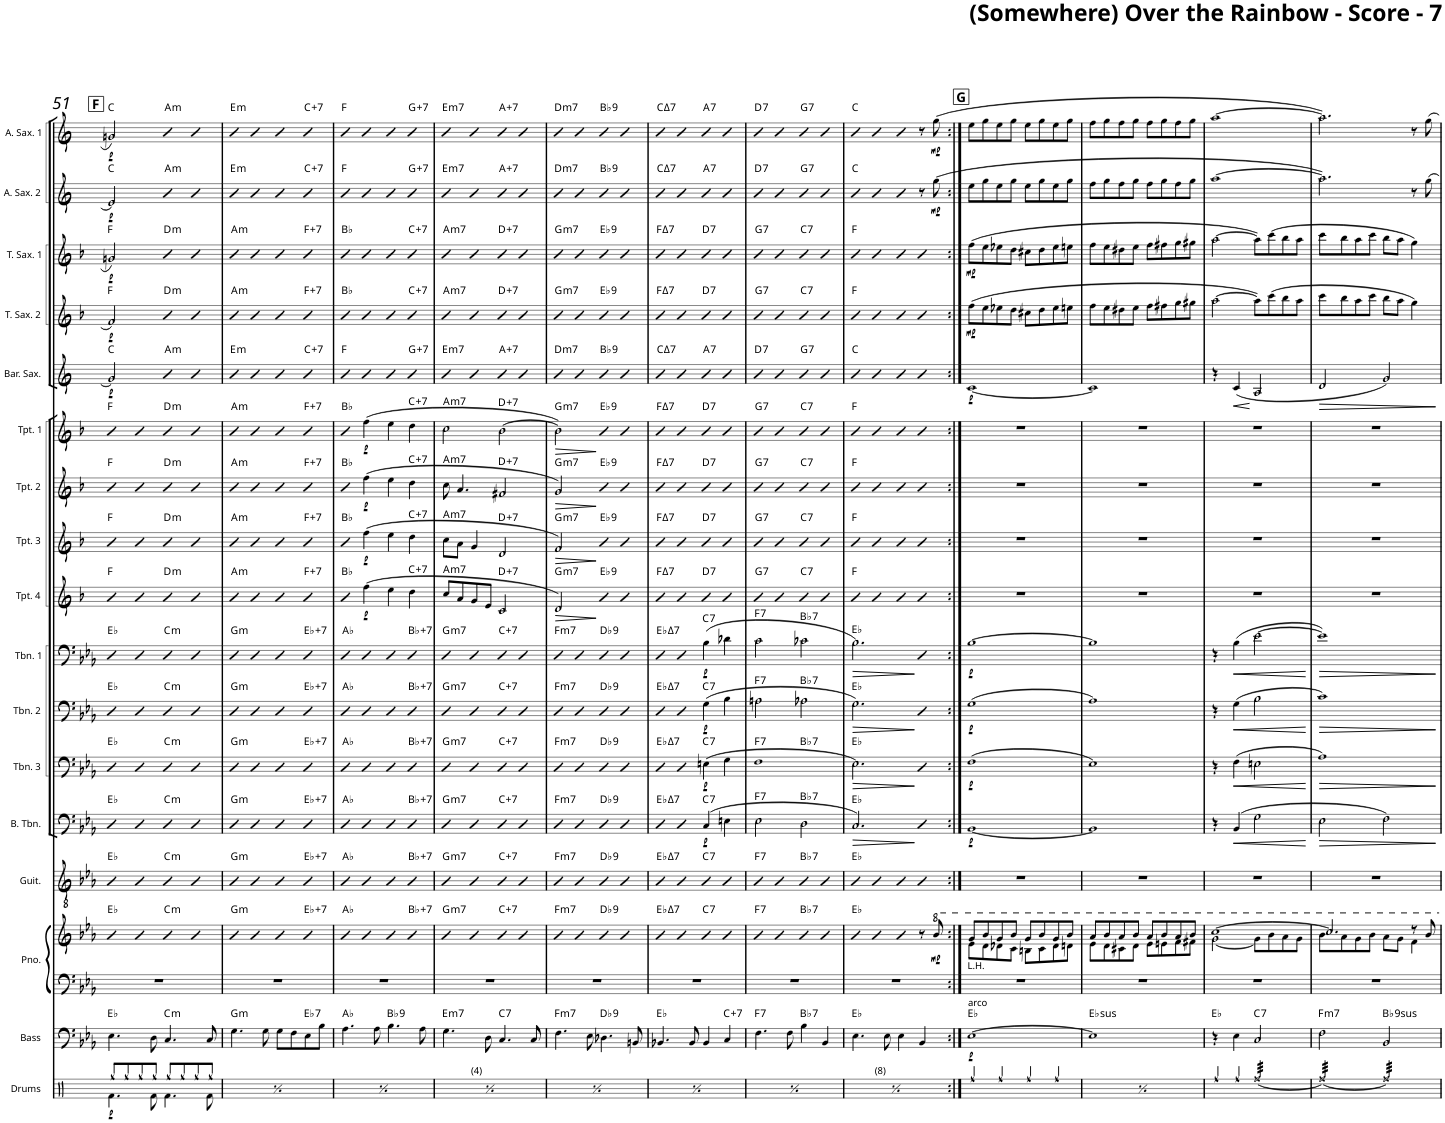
**kern	**dynam	**harte	**kern	**dynam	**harte	**kern	**dynam	**harte	**kern	**dynam	**harte	**kern	**dynam	**kern	**dynam	**harte	**kern	**kern	**dynam	**harte	**kern	**harte	**kern	**dynam	**harte	**kern	**dynam	**harte	**kern	**dynam	**harte	**kern	**dynam	**harte	**kern	**dynam	**harte	**kern	**dynam	**harte	**kern	**dynam	**harte	**kern	**dynam	**harte	**kern	**dynam	**harte	**kern	**dynam	**harte	**kern	**dynam	**harte	**kern	**dynam	**harte	**kern	**dynam	**harte	**kern	**dynam	**harte	**kern	**dynam	**kern	**dynam	**harte	**kern	**dynam	**kern	**dynam	**harte
*part26	*part26	*part26	*part25	*part25	*part25	*part24	*part24	*part24	*part23	*part23	*part23	*part22	*part22	*part21	*part21	*part21	*part20	*part20	*part20	*part20	*part19	*part19	*part18	*part18	*part18	*part17	*part17	*part17	*part16	*part16	*part16	*part15	*part15	*part15	*part14	*part14	*part14	*part13	*part13	*part13	*part12	*part12	*part12	*part11	*part11	*part11	*part10	*part10	*part10	*part9	*part9	*part9	*part8	*part8	*part8	*part7	*part7	*part7	*part6	*part6	*part6	*part5	*part5	*part5	*part4	*part4	*part3	*part3	*part3	*part2	*part2	*part1	*part1	*part1
*staff27	*staff27	*	*staff26	*staff26	*	*staff25	*staff25	*	*staff24	*staff24	*	*staff23	*staff23	*staff22	*staff22	*	*staff21	*staff20	*staff20/21	*	*staff19	*	*staff18	*staff18	*	*staff17	*staff17	*	*staff16	*staff16	*	*staff15	*staff15	*	*staff14	*staff14	*	*staff13	*staff13	*	*staff12	*staff12	*	*staff11	*staff11	*	*staff10	*staff10	*	*staff9	*staff9	*	*staff8	*staff8	*	*staff7	*staff7	*	*staff6	*staff6	*	*staff5	*staff5	*	*staff4	*staff4	*staff3	*staff3	*	*staff2	*staff2	*staff1	*staff1	*
*I"Violoncello	*	*	*I"Viola	*	*	*I"Violin 2	*	*	*I"Violin 1	*	*	*I"Drums	*	*I"Bass	*	*	*I"Piano	*	*	*	*I"Guitar	*	*I"Bass Bone	*	*	*I"Trombone 3	*	*	*I"Trombone 2	*	*	*I"Trombone 1	*	*	*I"Trumpet 4	*	*	*I"Trumpet 3	*	*	*I"Trumpet 2	*	*	*I"Trumpet 1	*	*	*I"Bari Sax	*	*	*I"Tenor Sax 2	*	*	*I"Tenor Sax 1	*	*	*I"Alto Sax 2	*	*	*I"Alto Sax 1	*	*	*I"Bb Bass Clarinet	*	*	*I"Bb Clarinet	*	*I"Bb Clarinet	*	*	*I"Flute	*	*I"Flute	*	*
*I'Vc.	*	*	*I'Vla.	*	*	*I'Vln. 2	*	*	*I'Vln. 1	*	*	*I'Drums	*	*I'Bass	*	*	*I'Pno.	*	*	*	*I'Guit.	*	*	*	*	*I'Tbn. 3	*	*	*I'Tbn. 2	*	*	*I'Tbn. 1	*	*	*I'Tpt. 4	*	*	*I'Tpt. 3	*	*	*I'Tpt. 2	*	*	*I'Tpt. 1	*	*	*I'Bar. Sax.	*	*	*I'T. Sax. 2	*	*	*I'T. Sax. 1	*	*	*I'A. Sax. 2	*	*	*I'A. Sax. 1	*	*	*I'Bb B. Cl.	*	*	*I'Bb Cl.	*	*I'Bb Cl.	*	*	*I'Fl.	*	*I'Fl.	*	*
!!LO:PB:g=z
*clefF4	*	*	*clefC3	*	*	*clefG2	*	*	*clefG2	*	*	*clefX	*	*clefF4	*	*	*clefF4	*clefG2	*	*	*clefGv2	*	*clefF4	*	*	*clefF4	*	*	*clefF4	*	*	*clefF4	*	*	*clefG2	*	*	*clefG2	*	*	*clefG2	*	*	*clefG2	*	*	*clefG2	*	*	*clefG2	*	*	*clefG2	*	*	*clefG2	*	*	*clefG2	*	*	*clefG2	*	*	*clefG2	*	*clefG2	*	*	*clefG2	*	*clefG2	*	*
*	*	*	*	*	*	*	*	*	*	*	*	*	*	*Trd7c12	*	*	*	*	*	*	*	*	*	*	*	*	*	*	*	*	*	*	*	*	*Trd1c2	*	*	*Trd1c2	*	*	*Trd1c2	*	*	*Trd1c2	*	*	*Trd12c21	*	*	*Trd8c14	*	*	*Trd8c14	*	*	*Trd5c9	*	*	*Trd5c9	*	*	*Trd8c14	*	*	*Trd1c2	*	*Trd1c2	*	*	*	*	*	*	*
*k[b-e-a-]	*	*	*k[b-e-a-]	*	*	*k[b-e-a-]	*	*	*k[b-e-a-]	*	*	*k[]	*	*k[b-e-a-]	*	*	*k[b-e-a-]	*k[b-e-a-]	*	*	*k[b-e-a-]	*	*k[b-e-a-]	*	*	*k[b-e-a-]	*	*	*k[b-e-a-]	*	*	*k[b-e-a-]	*	*	*k[b-]	*	*	*k[b-]	*	*	*k[b-]	*	*	*k[b-]	*	*	*k[]	*	*	*k[b-]	*	*	*k[b-]	*	*	*k[]	*	*	*k[]	*	*	*k[b-]	*	*	*k[b-]	*	*k[b-]	*	*	*k[b-e-a-]	*	*k[b-e-a-]	*	*
*M4/4	*	*	*M4/4	*	*	*M4/4	*	*	*M4/4	*	*	*M4/4	*	*M4/4	*	*	*M4/4	*M4/4	*	*	*M4/4	*	*M4/4	*	*	*M4/4	*	*	*M4/4	*	*	*M4/4	*	*	*M4/4	*	*	*M4/4	*	*	*M4/4	*	*	*M4/4	*	*	*M4/4	*	*	*M4/4	*	*	*M4/4	*	*	*M4/4	*	*	*M4/4	*	*	*M4/4	*	*	*M4/4	*	*M4/4	*	*	*M4/4	*	*M4/4	*	*
!!LO:REH:place=s1:a:B:cj:fs=14:t=F
=51	=51	=51	=51	=51	=51	=51	=51	=51	=51	=51	=51	=51	=51	=51	=51	=51	=51	=51	=51	=51	=51	=51	=51	=51	=51	=51	=51	=51	=51	=51	=51	=51	=51	=51	=51	=51	=51	=51	=51	=51	=51	=51	=51	=51	=51	=51	=51	=51	=51	=51	=51	=51	=51	=51	=51	=51	=51	=51	=51	=51	=51	=51	=51	=51	=51	=51	=51	=51	=51	=51	=51	=51	=51	=51
*	*	*	*	*	*	*	*	*	*	*	*	*^	*	*	*	*	*	*	*	*	*	*	*	*	*	*	*	*	*	*	*	*	*	*	*	*	*	*	*	*	*	*	*	*	*	*	*	*	*	*	*	*	*	*	*	*	*	*	*	*	*	*	*	*	*	*	*	*	*	*	*	*	*	*
!	!	!	!	!	!	!	!	!	!	!	!	!	!	!LO:DY:b	!	!	!	!	!	!	!	!	!	!	!	!	!	!	!	!	!	!	!	!	!	!	!	!	!	!	!	!	!	!	!	!	!	!	!LO:DY:b	!	!	!LO:DY:b	!	!	!LO:DY:b	!	!	!LO:DY:b	!	!	!LO:DY:b	!	!	!	!	!	!	!	!	!	!	!	!	!	!
4D	.	Eb:maj	4a-	.	Eb:maj	4a-	.	Eb:maj	4a-	.	Eb:maj	8Rgg/L	4.Rf\	p	4.E-\	.	Eb:maj	1r	4b-	.	Eb:maj	4B-	Eb:maj	4D	.	Eb:maj	4D	.	Eb:maj	4D	.	Eb:maj	4D	.	Eb:maj	4b-	.	F:maj	4b-	.	F:maj	4b-	.	F:maj	4b-	.	F:maj	2g/]	p	C:maj	2f/	p	F:maj	2gn/	p	F:maj	2e/	p	C:maj	2gn/	p	C:maj	4e	.	F:maj	4b-	.	4b-	.	F:maj	4a-	.	4a-	.	Eb:maj
.	.	.	.	.	.	.	.	.	.	.	.	8Rgg/	.	.	.	.	.	.	.	.	.	.	.	.	.	.	.	.	.	.	.	.	.	.	.	.	.	.	.	.	.	.	.	.	.	.	.	.	.	.	.	.	.	.	.	.	.	.	.	.	.	.	.	.	.	.	.	.	.	.	.	.	.	.	.
4D	.	.	4a-	.	.	4a-	.	.	4a-	.	.	8Rgg/	.	.	.	.	.	.	4b-	.	.	4B-	.	4D	.	.	4D	.	.	4D	.	.	4D	.	.	4b-	.	.	4b-	.	.	4b-	.	.	4b-	.	.	.	.	.	.	.	.	.	.	.	.	.	.	.	.	.	4e	.	.	4b-	.	4b-	.	.	4a-	.	4a-	.	.
.	.	.	.	.	.	.	.	.	.	.	.	8Rgg/J	8Rf\	.	8D\	.	.	.	.	.	.	.	.	.	.	.	.	.	.	.	.	.	.	.	.	.	.	.	.	.	.	.	.	.	.	.	.	.	.	.	.	.	.	.	.	.	.	.	.	.	.	.	.	.	.	.	.	.	.	.	.	.	.	.	.
!	!	!LO:H:kt=m	!	!	!LO:H:kt=m	!	!	!LO:H:kt=m	!	!	!LO:H:kt=m	!	!	!	!	!	!LO:H:kt=m	!	!	!	!LO:H:kt=m	!	!LO:H:kt=m	!	!	!LO:H:kt=m	!	!	!LO:H:kt=m	!	!	!LO:H:kt=m	!	!	!LO:H:kt=m	!	!	!LO:H:kt=m	!	!	!LO:H:kt=m	!	!	!LO:H:kt=m	!	!	!LO:H:kt=m	!	!	!LO:H:kt=m	!	!	!LO:H:kt=m	!	!	!LO:H:kt=m	!	!	!LO:H:kt=m	!	!	!LO:H:kt=m	!	!	!LO:H:kt=m	!	!	!	!	!LO:H:kt=m	!	!	!	!	!LO:H:kt=m
4D	.	C:min	4a-	.	C:min	4a-	.	C:min	4a-	.	C:min	8Rgg/L	4.Rf\	.	4.C/	.	C:min	.	4b-	.	C:min	4B-	C:min	4D	.	C:min	4D	.	C:min	4D	.	C:min	4D	.	C:min	4b-	.	D:min	4b-	.	D:min	4b-	.	D:min	4b-	.	D:min	4b	.	A:min	4bb-	.	D:min	4bb-	.	D:min	4ff	.	A:min	4ff	.	A:min	4e	.	D:min	4b-	.	4b-	.	D:min	4a-	.	4a-	.	C:min
.	.	.	.	.	.	.	.	.	.	.	.	8Rgg/	.	.	.	.	.	.	.	.	.	.	.	.	.	.	.	.	.	.	.	.	.	.	.	.	.	.	.	.	.	.	.	.	.	.	.	.	.	.	.	.	.	.	.	.	.	.	.	.	.	.	.	.	.	.	.	.	.	.	.	.	.	.	.
4D	.	.	4a-	.	.	4a-	.	.	4a-	.	.	8Rgg/	.	.	.	.	.	.	4b-	.	.	4B-	.	4D	.	.	4D	.	.	4D	.	.	4D	.	.	4b-	.	.	4b-	.	.	4b-	.	.	4b-	.	.	4b	.	.	4bb-	.	.	4bb-	.	.	4ff	.	.	4ff	.	.	4e	.	.	4b-	.	4b-	.	.	4a-	.	4a-	.	.
.	.	.	.	.	.	.	.	.	.	.	.	8Rgg/J	8Rf\	.	8C/	.	.	.	.	.	.	.	.	.	.	.	.	.	.	.	.	.	.	.	.	.	.	.	.	.	.	.	.	.	.	.	.	.	.	.	.	.	.	.	.	.	.	.	.	.	.	.	.	.	.	.	.	.	.	.	.	.	.	.	.
=52	=52	=52	=52	=52	=52	=52	=52	=52	=52	=52	=52	=52	=52	=52	=52	=52	=52	=52	=52	=52	=52	=52	=52	=52	=52	=52	=52	=52	=52	=52	=52	=52	=52	=52	=52	=52	=52	=52	=52	=52	=52	=52	=52	=52	=52	=52	=52	=52	=52	=52	=52	=52	=52	=52	=52	=52	=52	=52	=52	=52	=52	=52	=52	=52	=52	=52	=52	=52	=52	=52	=52	=52	=52	=52	=52
!	!	!LO:H:kt=m	!	!	!LO:H:kt=m	!	!	!LO:H:kt=m	!	!	!LO:H:kt=m	!	!	!LO:DY:b	!	!	!LO:H:kt=m	!	!	!	!LO:H:kt=m	!	!LO:H:kt=m	!	!	!LO:H:kt=m	!	!	!LO:H:kt=m	!	!	!LO:H:kt=m	!	!	!LO:H:kt=m	!	!	!LO:H:kt=m	!	!	!LO:H:kt=m	!	!	!LO:H:kt=m	!	!	!LO:H:kt=m	!	!	!LO:H:kt=m	!	!	!LO:H:kt=m	!	!	!LO:H:kt=m	!	!	!LO:H:kt=m	!	!	!LO:H:kt=m	!	!	!LO:H:kt=m	!	!	!	!	!LO:H:kt=m	!	!	!	!	!LO:H:kt=m
4D	.	G:min	4a-	.	G:min	4a-	.	G:min	4a-	.	G:min	8Rgg/L	4.Rf\	p	4.G\	.	G:min	1r	4b-	.	G:min	4B-	G:min	4D	.	G:min	4D	.	G:min	4D	.	G:min	4D	.	G:min	4b-	.	A:min	4b-	.	A:min	4b-	.	A:min	4b-	.	A:min	4b	.	E:min	4bb-	.	A:min	4bb-	.	A:min	4ff	.	E:min	4ff	.	E:min	4e	.	A:min	4b-	.	4b-	.	A:min	4a-	.	4a-	.	G:min
.	.	.	.	.	.	.	.	.	.	.	.	8Rgg/	.	.	.	.	.	.	.	.	.	.	.	.	.	.	.	.	.	.	.	.	.	.	.	.	.	.	.	.	.	.	.	.	.	.	.	.	.	.	.	.	.	.	.	.	.	.	.	.	.	.	.	.	.	.	.	.	.	.	.	.	.	.	.
4D	.	.	4a-	.	.	4a-	.	.	4a-	.	.	8Rgg/	.	.	.	.	.	.	4b-	.	.	4B-	.	4D	.	.	4D	.	.	4D	.	.	4D	.	.	4b-	.	.	4b-	.	.	4b-	.	.	4b-	.	.	4b	.	.	4bb-	.	.	4bb-	.	.	4ff	.	.	4ff	.	.	4e	.	.	4b-	.	4b-	.	.	4a-	.	4a-	.	.
.	.	.	.	.	.	.	.	.	.	.	.	8Rgg/J	8Rf\	.	8G\	.	.	.	.	.	.	.	.	.	.	.	.	.	.	.	.	.	.	.	.	.	.	.	.	.	.	.	.	.	.	.	.	.	.	.	.	.	.	.	.	.	.	.	.	.	.	.	.	.	.	.	.	.	.	.	.	.	.	.	.
4D	.	.	4a-	.	.	4a-	.	.	4a-	.	.	8Rgg/L	4.Rf\	.	8G\L	.	.	.	4b-	.	.	4B-	.	4D	.	.	4D	.	.	4D	.	.	4D	.	.	4b-	.	.	4b-	.	.	4b-	.	.	4b-	.	.	4b	.	.	4bb-	.	.	4bb-	.	.	4ff	.	.	4ff	.	.	4e	.	.	4b-	.	4b-	.	.	4a-	.	4a-	.	.
.	.	.	.	.	.	.	.	.	.	.	.	8Rgg/	.	.	8F\	.	.	.	.	.	.	.	.	.	.	.	.	.	.	.	.	.	.	.	.	.	.	.	.	.	.	.	.	.	.	.	.	.	.	.	.	.	.	.	.	.	.	.	.	.	.	.	.	.	.	.	.	.	.	.	.	.	.	.	.
!	!	!LO:H:kt=7	!	!	!LO:H:kt=7	!	!	!LO:H:kt=7	!	!	!LO:H:kt=7	!	!	!	!	!	!LO:H:kt=7	!	!	!	!LO:H:kt=7	!	!LO:H:kt=7	!	!	!LO:H:kt=7	!	!	!LO:H:kt=7	!	!	!LO:H:kt=7	!	!	!LO:H:kt=7	!	!	!LO:H:kt=7	!	!	!LO:H:kt=7	!	!	!LO:H:kt=7	!	!	!LO:H:kt=7	!	!	!LO:H:kt=7	!	!	!LO:H:kt=7	!	!	!LO:H:kt=7	!	!	!LO:H:kt=7	!	!	!LO:H:kt=7	!	!	!LO:H:kt=7	!	!	!	!	!LO:H:kt=7	!	!	!	!	!LO:H:kt=7
4D	.	Eb:aug(b7)	4a-	.	Eb:aug(b7)	4a-	.	Eb:aug(b7)	4a-	.	Eb:aug(b7)	8Rgg/	.	.	8E-\	.	Eb:7	.	4b-	.	Eb:aug(b7)	4B-	Eb:aug(b7)	4D	.	Eb:aug(b7)	4D	.	Eb:aug(b7)	4D	.	Eb:aug(b7)	4D	.	Eb:aug(b7)	4b-	.	F:aug(b7)	4b-	.	F:aug(b7)	4b-	.	F:aug(b7)	4b-	.	F:aug(b7)	4bn	.	C:aug(b7)	4bb-	.	F:aug(b7)	4bb-	.	F:aug(b7)	4ff	.	C:aug(b7)	4ff	.	C:aug(b7)	4en	.	F:aug(b7)	4b-	.	4b-	.	F:aug(b7)	4a-	.	4a-	.	Eb:aug(b7)
.	.	.	.	.	.	.	.	.	.	.	.	8Rgg/J	8Rf\	.	8B-\J	.	.	.	.	.	.	.	.	.	.	.	.	.	.	.	.	.	.	.	.	.	.	.	.	.	.	.	.	.	.	.	.	.	.	.	.	.	.	.	.	.	.	.	.	.	.	.	.	.	.	.	.	.	.	.	.	.	.	.	.
=53	=53	=53	=53	=53	=53	=53	=53	=53	=53	=53	=53	=53	=53	=53	=53	=53	=53	=53	=53	=53	=53	=53	=53	=53	=53	=53	=53	=53	=53	=53	=53	=53	=53	=53	=53	=53	=53	=53	=53	=53	=53	=53	=53	=53	=53	=53	=53	=53	=53	=53	=53	=53	=53	=53	=53	=53	=53	=53	=53	=53	=53	=53	=53	=53	=53	=53	=53	=53	=53	=53	=53	=53	=53	=53	=53
!	!	!	!	!	!	!	!	!	!	!	!	!	!	!LO:DY:b	!	!	!	!	!	!	!	!	!	!	!	!	!	!	!	!	!	!	!	!	!	!	!	!	!	!	!	!	!	!	!	!	!	!	!	!	!	!	!	!	!	!	!	!	!	!	!	!	!	!	!	!	!	!	!	!	!	!	!	!	!
4D	.	Ab:maj	4a-	.	Ab:maj	4a-	.	Ab:maj	4a-	.	Ab:maj	8Rgg/L	4.Rf\	p	4.A-\	.	Ab:maj	1r	4b-	.	Ab:maj	4B-	Ab:maj	4D	.	Ab:maj	4D	.	Ab:maj	4D	.	Ab:maj	4D	.	Ab:maj	4b-	.	Bb:maj	4b-	.	Bb:maj	4b-	.	Bb:maj	4b-	.	Bb:maj	4b	.	F:maj	4bb-	.	Bb:maj	4bb-	.	Bb:maj	4ff	.	F:maj	4ff	.	F:maj	4e	.	Bb:maj	4b-	.	4b-	.	Bb:maj	4a-	.	4a-	.	Ab:maj
.	.	.	.	.	.	.	.	.	.	.	.	8Rgg/	.	.	.	.	.	.	.	.	.	.	.	.	.	.	.	.	.	.	.	.	.	.	.	.	.	.	.	.	.	.	.	.	.	.	.	.	.	.	.	.	.	.	.	.	.	.	.	.	.	.	.	.	.	.	.	.	.	.	.	.	.	.	.
!	!	!	!	!	!	!	!	!	!	!	!	!	!	!	!	!	!	!	!	!	!	!	!	!	!	!	!	!	!	!	!	!	!	!	!	!	!LO:DY:b	!	!	!LO:DY:b	!	!	!LO:DY:b	!	!	!LO:DY:b	!	!	!	!	!	!	!	!	!	!	!	!	!	!	!	!	!	!	!	!	!	!	!	!	!	!	!	!	!
4D	.	.	4a-	.	.	4a-	.	.	4a-	.	.	8Rgg/	.	.	.	.	.	.	4b-	.	.	4B-	.	4D	.	.	4D	.	.	4D	.	.	4D	.	.	(4ff\	p	.	(4ff\	p	.	(4ff\	p	.	(4ff\	p	.	4b	.	.	4bb-	.	.	4bb-	.	.	4ff	.	.	4ff	.	.	4e	.	.	4b-	.	4b-	.	.	4a-	.	4a-	.	.
.	.	.	.	.	.	.	.	.	.	.	.	8Rgg/J	8Rf\	.	8A-\	.	.	.	.	.	.	.	.	.	.	.	.	.	.	.	.	.	.	.	.	.	.	.	.	.	.	.	.	.	.	.	.	.	.	.	.	.	.	.	.	.	.	.	.	.	.	.	.	.	.	.	.	.	.	.	.	.	.	.	.
!	!	!	!	!	!	!	!	!	!	!	!	!	!	!	!	!	!LO:H:kt=9	!	!	!	!	!	!	!	!	!	!	!	!	!	!	!	!	!	!	!	!	!	!	!	!	!	!	!	!	!	!	!	!	!	!	!	!	!	!	!	!	!	!	!	!	!	!	!	!	!	!	!	!	!	!	!	!	!	!
4D	.	.	4a-	.	.	4a-	.	.	4a-	.	.	8Rgg/L	4.Rf\	.	4.B-\	.	Bb:9	.	4b-	.	.	4B-	.	4D	.	.	4D	.	.	4D	.	.	4D	.	.	4ee\	.	.	4ee\	.	.	4ee\	.	.	4ee\	.	.	4b	.	.	4bb-	.	.	4bb-	.	.	4ff	.	.	4ff	.	.	4e	.	.	4b-	.	4b-	.	.	4a-	.	4a-	.	.
.	.	.	.	.	.	.	.	.	.	.	.	8Rgg/	.	.	.	.	.	.	.	.	.	.	.	.	.	.	.	.	.	.	.	.	.	.	.	.	.	.	.	.	.	.	.	.	.	.	.	.	.	.	.	.	.	.	.	.	.	.	.	.	.	.	.	.	.	.	.	.	.	.	.	.	.	.	.
!	!	!LO:H:kt=7	!	!	!LO:H:kt=7	!	!	!LO:H:kt=7	!	!	!LO:H:kt=7	!	!	!	!	!	!	!	!	!	!LO:H:kt=7	!	!LO:H:kt=7	!	!	!LO:H:kt=7	!	!	!LO:H:kt=7	!	!	!LO:H:kt=7	!	!	!LO:H:kt=7	!	!	!LO:H:kt=7	!	!	!LO:H:kt=7	!	!	!LO:H:kt=7	!	!	!LO:H:kt=7	!	!	!LO:H:kt=7	!	!	!LO:H:kt=7	!	!	!LO:H:kt=7	!	!	!LO:H:kt=7	!	!	!LO:H:kt=7	!	!	!LO:H:kt=7	!	!	!	!	!LO:H:kt=7	!	!	!	!	!LO:H:kt=7
4D	.	Bb:aug(b7)	4a-	.	Bb:aug(b7)	4a-	.	Bb:aug(b7)	4a-	.	Bb:aug(b7)	8Rgg/	.	.	.	.	.	.	4b-	.	Bb:aug(b7)	4B-	Bb:aug(b7)	4D	.	Bb:aug(b7)	4D	.	Bb:aug(b7)	4D	.	Bb:aug(b7)	4D	.	Bb:aug(b7)	4dd\	.	C:aug(b7)	4dd\	.	C:aug(b7)	4dd\	.	C:aug(b7)	4dd\	.	C:aug(b7)	4b	.	G:aug(b7)	4bb-	.	C:aug(b7)	4bb-	.	C:aug(b7)	4ff	.	G:aug(b7)	4ff	.	G:aug(b7)	4e	.	C:aug(b7)	4b-	.	4b-	.	C:aug(b7)	4a-	.	4a-	.	Bb:aug(b7)
.	.	.	.	.	.	.	.	.	.	.	.	8Rgg/J	8Rf\	.	8A-\	.	.	.	.	.	.	.	.	.	.	.	.	.	.	.	.	.	.	.	.	.	.	.	.	.	.	.	.	.	.	.	.	.	.	.	.	.	.	.	.	.	.	.	.	.	.	.	.	.	.	.	.	.	.	.	.	.	.	.	.
=54	=54	=54	=54	=54	=54	=54	=54	=54	=54	=54	=54	=54	=54	=54	=54	=54	=54	=54	=54	=54	=54	=54	=54	=54	=54	=54	=54	=54	=54	=54	=54	=54	=54	=54	=54	=54	=54	=54	=54	=54	=54	=54	=54	=54	=54	=54	=54	=54	=54	=54	=54	=54	=54	=54	=54	=54	=54	=54	=54	=54	=54	=54	=54	=54	=54	=54	=54	=54	=54	=54	=54	=54	=54	=54	=54
!	!	!LO:H:kt=m7	!	!	!LO:H:kt=m7	!	!	!LO:H:kt=m7	!	!	!LO:H:kt=m7	!	!	!LO:DY:b	!	!	!LO:H:kt=m7	!	!	!	!LO:H:kt=m7	!	!LO:H:kt=m7	!	!	!LO:H:kt=m7	!	!	!LO:H:kt=m7	!	!	!LO:H:kt=m7	!	!	!LO:H:kt=m7	!	!	!LO:H:kt=m7	!	!	!LO:H:kt=m7	!	!	!LO:H:kt=m7	!	!	!LO:H:kt=m7	!	!	!LO:H:kt=m7	!	!	!LO:H:kt=m7	!	!	!LO:H:kt=m7	!	!	!LO:H:kt=m7	!	!	!LO:H:kt=m7	!	!	!LO:H:kt=m7	!	!	!	!	!LO:H:kt=m7	!	!	!	!	!LO:H:kt=m7
4D	.	G:min7	4a-	.	G:min7	4a-	.	G:min7	4a-	.	G:min7	8Rgg/L	4.Rf\	p	4.G\	.	E:min7	1r	4b-	.	G:min7	4B-	G:min7	4D	.	G:min7	4D	.	G:min7	4D	.	G:min7	4D	.	G:min7	8cc/L	.	A:min7	8cc\L	.	A:min7	8cc\	.	A:min7	2cc\	.	A:min7	4b	.	E:min7	4bb-	.	A:min7	4bb-	.	A:min7	4ff	.	E:min7	4ff	.	E:min7	4e	.	A:min7	4b-	.	4b-	.	A:min7	4a-	.	4a-	.	G:min7
.	.	.	.	.	.	.	.	.	.	.	.	8Rgg/	.	.	.	.	.	.	.	.	.	.	.	.	.	.	.	.	.	.	.	.	.	.	.	8a/	.	.	8a\J	.	.	4.a/	.	.	.	.	.	.	.	.	.	.	.	.	.	.	.	.	.	.	.	.	.	.	.	.	.	.	.	.	.	.	.	.	.
4D	.	.	4a-	.	.	4a-	.	.	4a-	.	.	8Rgg/	.	.	.	.	.	.	4b-	.	.	4B-	.	4D	.	.	4D	.	.	4D	.	.	4D	.	.	8g/	.	.	4g/	.	.	.	.	.	.	.	.	4b	.	.	4bb-	.	.	4bb-	.	.	4ff	.	.	4ff	.	.	4e	.	.	4b-	.	4b-	.	.	4a-	.	4a-	.	.
.	.	.	.	.	.	.	.	.	.	.	.	8Rgg/J	8Rf\	.	8D\	.	.	.	.	.	.	.	.	.	.	.	.	.	.	.	.	.	.	.	.	8e/J	.	.	.	.	.	.	.	.	.	.	.	.	.	.	.	.	.	.	.	.	.	.	.	.	.	.	.	.	.	.	.	.	.	.	.	.	.	.	.
!	!	!LO:H:kt=7	!	!	!LO:H:kt=7	!	!	!LO:H:kt=7	!	!	!LO:H:kt=7	!	!	!	!	!	!LO:H:kt=7	!	!	!	!LO:H:kt=7	!	!LO:H:kt=7	!	!	!LO:H:kt=7	!	!	!LO:H:kt=7	!	!	!LO:H:kt=7	!	!	!LO:H:kt=7	!	!	!LO:H:kt=7	!	!	!LO:H:kt=7	!	!	!LO:H:kt=7	!	!	!LO:H:kt=7	!	!	!LO:H:kt=7	!	!	!LO:H:kt=7	!	!	!LO:H:kt=7	!	!	!LO:H:kt=7	!	!	!LO:H:kt=7	!	!	!LO:H:kt=7	!	!	!	!	!LO:H:kt=7	!	!	!	!	!LO:H:kt=7
4D	.	C:aug(b7)	4a-	.	C:aug(b7)	4a-	.	C:aug(b7)	4a-	.	C:aug(b7)	8Rgg/L	4.Rf\	.	4.C/	.	C:7	.	4b-	.	C:aug(b7)	4B-	C:aug(b7)	4D	.	C:aug(b7)	4D	.	C:aug(b7)	4D	.	C:aug(b7)	4D	.	C:aug(b7)	2c/	.	D:aug(b7)	2d/	.	D:aug(b7)	2f#X/	.	D:aug(b7)	[2b-\	.	D:aug(b7)	4b	.	A:aug(b7)	4bb-	.	D:aug(b7)	4bb-	.	D:aug(b7)	4ff	.	A:aug(b7)	4ff	.	A:aug(b7)	4e	.	D:aug(b7)	4b-	.	4b-	.	D:aug(b7)	4a-	.	4a-	.	C:aug(b7)
.	.	.	.	.	.	.	.	.	.	.	.	8Rgg/	.	.	.	.	.	.	.	.	.	.	.	.	.	.	.	.	.	.	.	.	.	.	.	.	.	.	.	.	.	.	.	.	.	.	.	.	.	.	.	.	.	.	.	.	.	.	.	.	.	.	.	.	.	.	.	.	.	.	.	.	.	.	.
4D	.	.	4a-	.	.	4a-	.	.	4a-	.	.	8Rgg/	.	.	.	.	.	.	4b-	.	.	4B-	.	4D	.	.	4D	.	.	4D	.	.	4D	.	.	.	.	.	.	.	.	.	.	.	.	.	.	4b	.	.	4bb-	.	.	4bb-	.	.	4ff	.	.	4ff	.	.	4e	.	.	4b-	.	4b-	.	.	4a-	.	4a-	.	.
.	.	.	.	.	.	.	.	.	.	.	.	8Rgg/J	8Rf\	.	8C/	.	.	.	.	.	.	.	.	.	.	.	.	.	.	.	.	.	.	.	.	.	.	.	.	.	.	.	.	.	.	.	.	.	.	.	.	.	.	.	.	.	.	.	.	.	.	.	.	.	.	.	.	.	.	.	.	.	.	.	.
=55	=55	=55	=55	=55	=55	=55	=55	=55	=55	=55	=55	=55	=55	=55	=55	=55	=55	=55	=55	=55	=55	=55	=55	=55	=55	=55	=55	=55	=55	=55	=55	=55	=55	=55	=55	=55	=55	=55	=55	=55	=55	=55	=55	=55	=55	=55	=55	=55	=55	=55	=55	=55	=55	=55	=55	=55	=55	=55	=55	=55	=55	=55	=55	=55	=55	=55	=55	=55	=55	=55	=55	=55	=55	=55	=55
!	!	!LO:H:kt=m7	!	!	!LO:H:kt=m7	!	!	!LO:H:kt=m7	!	!	!LO:H:kt=m7	!	!	!LO:DY:b	!	!	!LO:H:kt=m7	!	!	!	!LO:H:kt=m7	!	!LO:H:kt=m7	!	!	!LO:H:kt=m7	!	!	!LO:H:kt=m7	!	!	!LO:H:kt=m7	!	!	!LO:H:kt=m7	!	!LO:HP:b	!LO:H:kt=m7	!	!LO:HP:b	!LO:H:kt=m7	!	!LO:HP:b	!LO:H:kt=m7	!	!LO:HP:b	!LO:H:kt=m7	!	!	!LO:H:kt=m7	!	!	!LO:H:kt=m7	!	!	!LO:H:kt=m7	!	!	!LO:H:kt=m7	!	!	!LO:H:kt=m7	!	!	!LO:H:kt=m7	!	!	!	!	!LO:H:kt=m7	!	!	!	!	!LO:H:kt=m7
4D	.	F:min7	4a-	.	F:min7	4a-	.	F:min7	4a-	.	F:min7	8Rgg/L	4.Rf\	p	4.F\	.	F:min7	1r	4b-	.	F:min7	4B-	F:min7	4D	.	F:min7	4D	.	F:min7	4D	.	F:min7	4D	.	F:min7	2d/)	>	G:min7	2f/)	>	G:min7	2g/)	>	G:min7	2b-\])	>	G:min7	4b	.	D:min7	4bb-	.	G:min7	4bb-	.	G:min7	4ff	.	D:min7	4ff	.	D:min7	4e	.	G:min7	4b-	.	4b-	.	G:min7	4a-	.	4a-	.	F:min7
.	.	.	.	.	.	.	.	.	.	.	.	8Rgg/	.	.	.	.	.	.	.	.	.	.	.	.	.	.	.	.	.	.	.	.	.	.	.	.	.	.	.	.	.	.	.	.	.	.	.	.	.	.	.	.	.	.	.	.	.	.	.	.	.	.	.	.	.	.	.	.	.	.	.	.	.	.	.
4D	.	.	4a-	.	.	4a-	.	.	4a-	.	.	8Rgg/	.	.	.	.	.	.	4b-	.	.	4B-	.	4D	.	.	4D	.	.	4D	.	.	4D	.	.	.	.	.	.	.	.	.	.	.	.	.	.	4b	.	.	4bb-	.	.	4bb-	.	.	4ff	.	.	4ff	.	.	4e	.	.	4b-	.	4b-	.	.	4a-	.	4a-	.	.
.	.	.	.	.	.	.	.	.	.	.	.	8Rgg/J	8Rf\	.	8E-\	.	.	.	.	.	.	.	.	.	.	.	.	.	.	.	.	.	.	.	.	.	.	.	.	.	.	.	.	.	.	.	.	.	.	.	.	.	.	.	.	.	.	.	.	.	.	.	.	.	.	.	.	.	.	.	.	.	.	.	.
!	!	!LO:H:kt=9	!	!	!LO:H:kt=9	!	!	!LO:H:kt=9	!	!	!LO:H:kt=9	!	!	!	!	!	!LO:H:kt=9	!	!	!	!LO:H:kt=9	!	!LO:H:kt=9	!	!	!LO:H:kt=9	!	!	!LO:H:kt=9	!	!	!LO:H:kt=9	!	!	!LO:H:kt=9	!	!	!LO:H:kt=9	!	!	!LO:H:kt=9	!	!	!LO:H:kt=9	!	!	!LO:H:kt=9	!	!	!LO:H:kt=9	!	!	!LO:H:kt=9	!	!	!LO:H:kt=9	!	!	!LO:H:kt=9	!	!	!LO:H:kt=9	!	!	!LO:H:kt=9	!	!	!	!	!LO:H:kt=9	!	!	!	!	!LO:H:kt=9
4D	.	Db:9	4a-	.	Db:9	4a-	.	Db:9	4a-	.	Db:9	8Rgg/L	4.Rf\	.	4.D-X\	.	Db:9	.	4b-	.	Db:9	4B-	Db:9	4D	.	Db:9	4D	.	Db:9	4D	.	Db:9	4D	.	Db:9	4b-	]	Eb:9	4b-	]	Eb:9	4b-	]	Eb:9	4b-	]	Eb:9	4bn	.	Bb:9	4bb-	.	Eb:9	4bb-	.	Eb:9	4ff	.	Bb:9	4ff	.	Bb:9	4en	.	Eb:9	4b-	.	4b-	.	Eb:9	4a-	.	4a-	.	Db:9
.	.	.	.	.	.	.	.	.	.	.	.	8Rgg/	.	.	.	.	.	.	.	.	.	.	.	.	.	.	.	.	.	.	.	.	.	.	.	.	.	.	.	.	.	.	.	.	.	.	.	.	.	.	.	.	.	.	.	.	.	.	.	.	.	.	.	.	.	.	.	.	.	.	.	.	.	.	.
4D	.	.	4a-	.	.	4a-	.	.	4a-	.	.	8Rgg/	.	.	.	.	.	.	4b-	.	.	4B-	.	4D	.	.	4D	.	.	4D	.	.	4D	.	.	4b-	.	.	4b-	.	.	4b-	.	.	4b-	.	.	4b	.	.	4bb-	.	.	4bb-	.	.	4ff	.	.	4ff	.	.	4e	.	.	4b-	.	4b-	.	.	4a-	.	4a-	.	.
.	.	.	.	.	.	.	.	.	.	.	.	8Rgg/J	8Rf\	.	8BBn/	.	.	.	.	.	.	.	.	.	.	.	.	.	.	.	.	.	.	.	.	.	.	.	.	.	.	.	.	.	.	.	.	.	.	.	.	.	.	.	.	.	.	.	.	.	.	.	.	.	.	.	.	.	.	.	.	.	.	.	.
=56	=56	=56	=56	=56	=56	=56	=56	=56	=56	=56	=56	=56	=56	=56	=56	=56	=56	=56	=56	=56	=56	=56	=56	=56	=56	=56	=56	=56	=56	=56	=56	=56	=56	=56	=56	=56	=56	=56	=56	=56	=56	=56	=56	=56	=56	=56	=56	=56	=56	=56	=56	=56	=56	=56	=56	=56	=56	=56	=56	=56	=56	=56	=56	=56	=56	=56	=56	=56	=56	=56	=56	=56	=56	=56	=56
!	!	!LO:H:kt=7	!	!	!LO:H:kt=7	!	!	!LO:H:kt=7	!	!	!LO:H:kt=7	!	!	!LO:DY:b	!	!	!	!	!	!	!LO:H:kt=7	!	!LO:H:kt=7	!	!	!LO:H:kt=7	!	!	!LO:H:kt=7	!	!	!LO:H:kt=7	!	!	!LO:H:kt=7	!	!	!LO:H:kt=7	!	!	!LO:H:kt=7	!	!	!LO:H:kt=7	!	!	!LO:H:kt=7	!	!	!LO:H:kt=7	!	!	!LO:H:kt=7	!	!	!LO:H:kt=7	!	!	!LO:H:kt=7	!	!	!LO:H:kt=7	!	!	!LO:H:kt=7	!	!	!	!	!LO:H:kt=7	!	!	!	!	!LO:H:kt=7
4D	.	Eb:maj7	4a-	.	Eb:maj7	4a-	.	Eb:maj7	4a-	.	Eb:maj7	8Rgg/L	4.Rf\	p	4.BB-X/	.	Eb:maj	1r	4b-	.	Eb:maj7	4B-	Eb:maj7	4D	.	Eb:maj7	4D	.	Eb:maj7	4D	.	Eb:maj7	4D	.	Eb:maj7	4b-	.	F:maj7	4b-	.	F:maj7	4b-	.	F:maj7	4b-	.	F:maj7	4b	.	C:maj7	4bb-	.	F:maj7	4bb-	.	F:maj7	4ff	.	C:maj7	4ff	.	C:maj7	4e	.	F:maj7	4b-	.	4b-	.	F:maj7	4a-	.	4a-	.	Eb:maj7
.	.	.	.	.	.	.	.	.	.	.	.	8Rgg/	.	.	.	.	.	.	.	.	.	.	.	.	.	.	.	.	.	.	.	.	.	.	.	.	.	.	.	.	.	.	.	.	.	.	.	.	.	.	.	.	.	.	.	.	.	.	.	.	.	.	.	.	.	.	.	.	.	.	.	.	.	.	.
4D	.	.	4a-	.	.	4a-	.	.	4a-	.	.	8Rgg/	.	.	.	.	.	.	4b-	.	.	4B-	.	4D	.	.	4D	.	.	4D	.	.	4D	.	.	4b-	.	.	4b-	.	.	4b-	.	.	4b-	.	.	4b	.	.	4bb-	.	.	4bb-	.	.	4ff	.	.	4ff	.	.	4e	.	.	4b-	.	4b-	.	.	4a-	.	4a-	.	.
.	.	.	.	.	.	.	.	.	.	.	.	8Rgg/J	8Rf\	.	8BB-/	.	.	.	.	.	.	.	.	.	.	.	.	.	.	.	.	.	.	.	.	.	.	.	.	.	.	.	.	.	.	.	.	.	.	.	.	.	.	.	.	.	.	.	.	.	.	.	.	.	.	.	.	.	.	.	.	.	.	.	.
!	!	!LO:H:kt=7	!	!	!LO:H:kt=7	!	!	!LO:H:kt=7	!	!	!LO:H:kt=7	!	!	!	!	!	!	!	!	!	!LO:H:kt=7	!	!LO:H:kt=7	!	!LO:DY:b	!LO:H:kt=7	!	!LO:DY:b	!LO:H:kt=7	!	!LO:DY:b	!LO:H:kt=7	!	!LO:DY:b	!LO:H:kt=7	!	!	!LO:H:kt=7	!	!	!LO:H:kt=7	!	!	!LO:H:kt=7	!	!	!LO:H:kt=7	!	!	!LO:H:kt=7	!	!	!LO:H:kt=7	!	!	!LO:H:kt=7	!	!	!LO:H:kt=7	!	!	!LO:H:kt=7	!	!	!LO:H:kt=7	!	!	!	!	!LO:H:kt=7	!	!	!	!	!LO:H:kt=7
4D	.	C:7	4a-	.	C:7	4a-	.	C:7	4a-	.	C:7	8Rgg/L	4.Rf\	.	4BB-/	.	.	.	4b-	.	C:7	4B-	C:7	(4C/	p	C:7	(4En\	p	C:7	(4G\	p	C:7	(4B-\	p	C:7	4b-	.	D:7	4b-	.	D:7	4b-	.	D:7	4b-	.	D:7	4b	.	A:7	4bb-	.	D:7	4bb-	.	D:7	4ff	.	A:7	4ff	.	A:7	4e	.	D:7	4b-	.	4b-	.	D:7	4a-	.	4a-	.	C:7
.	.	.	.	.	.	.	.	.	.	.	.	8Rgg/	.	.	.	.	.	.	.	.	.	.	.	.	.	.	.	.	.	.	.	.	.	.	.	.	.	.	.	.	.	.	.	.	.	.	.	.	.	.	.	.	.	.	.	.	.	.	.	.	.	.	.	.	.	.	.	.	.	.	.	.	.	.	.
!	!	!	!	!	!	!	!	!	!	!	!	!	!	!	!	!	!LO:H:kt=7	!	!	!	!	!	!	!	!	!	!	!	!	!	!	!	!	!	!	!	!	!	!	!	!	!	!	!	!	!	!	!	!	!	!	!	!	!	!	!	!	!	!	!	!	!	!	!	!	!	!	!	!	!	!	!	!	!	!
4D	.	.	4a-	.	.	4a-	.	.	4a-	.	.	8Rgg/	.	.	4C/	.	C:aug(b7)	.	4b-	.	.	4B-	.	4En\	.	.	4G\	.	.	4B-\	.	.	4d-X\	.	.	4b-	.	.	4b-	.	.	4b-	.	.	4b-	.	.	4b	.	.	4bb-	.	.	4bb-	.	.	4ff	.	.	4ff	.	.	4e	.	.	4b-	.	4b-	.	.	4a-	.	4a-	.	.
.	.	.	.	.	.	.	.	.	.	.	.	8Rgg/J	8Rf\	.	.	.	.	.	.	.	.	.	.	.	.	.	.	.	.	.	.	.	.	.	.	.	.	.	.	.	.	.	.	.	.	.	.	.	.	.	.	.	.	.	.	.	.	.	.	.	.	.	.	.	.	.	.	.	.	.	.	.	.	.	.
=57	=57	=57	=57	=57	=57	=57	=57	=57	=57	=57	=57	=57	=57	=57	=57	=57	=57	=57	=57	=57	=57	=57	=57	=57	=57	=57	=57	=57	=57	=57	=57	=57	=57	=57	=57	=57	=57	=57	=57	=57	=57	=57	=57	=57	=57	=57	=57	=57	=57	=57	=57	=57	=57	=57	=57	=57	=57	=57	=57	=57	=57	=57	=57	=57	=57	=57	=57	=57	=57	=57	=57	=57	=57	=57	=57
!	!	!LO:H:kt=7	!	!	!LO:H:kt=7	!	!	!LO:H:kt=7	!	!	!LO:H:kt=7	!	!	!LO:DY:b	!	!	!LO:H:kt=7	!	!	!	!LO:H:kt=7	!	!LO:H:kt=7	!	!	!LO:H:kt=7	!	!	!LO:H:kt=7	!	!	!LO:H:kt=7	!	!	!LO:H:kt=7	!	!	!LO:H:kt=7	!	!	!LO:H:kt=7	!	!	!LO:H:kt=7	!	!	!LO:H:kt=7	!	!	!LO:H:kt=7	!	!	!LO:H:kt=7	!	!	!LO:H:kt=7	!	!	!LO:H:kt=7	!	!	!LO:H:kt=7	!	!	!LO:H:kt=7	!	!	!	!	!LO:H:kt=7	!	!	!	!	!LO:H:kt=7
*	*	*	*	*	*	*	*	*	*	*	*	*	*	*	*	*	*	*	*	*	*	*	*	*	*	*	*^	*	*	*	*	*	*	*	*	*	*	*	*	*	*	*	*	*	*	*	*	*	*	*	*	*	*	*	*	*	*	*	*	*	*	*	*	*	*	*	*	*	*	*	*	*	*	*	*
4D	.	F:7	4a-	.	F:7	4a-	.	F:7	4a-	.	F:7	8Rgg/L	4.Rf\	p	4.F\	.	F:7	1r	4b-	.	F:7	4B-	F:7	2E-\	.	F:7	1F	2ryy	.	F:7	2An\	.	F:7	2c\	.	F:7	4b-	.	G:7	4b-	.	G:7	4b-	.	G:7	4b-	.	G:7	4b	.	D:7	4bb-	.	G:7	4bb-	.	G:7	4ffn	.	D:7	4ff	.	D:7	4e	.	G:7	4b-	.	4b-	.	G:7	4a-	.	4a-	.	F:7
.	.	.	.	.	.	.	.	.	.	.	.	8Rgg/	.	.	.	.	.	.	.	.	.	.	.	.	.	.	.	.	.	.	.	.	.	.	.	.	.	.	.	.	.	.	.	.	.	.	.	.	.	.	.	.	.	.	.	.	.	.	.	.	.	.	.	.	.	.	.	.	.	.	.	.	.	.	.	.
4D	.	.	4a-	.	.	4a-	.	.	4a-	.	.	8Rgg/	.	.	.	.	.	.	4b-	.	.	4B-	.	.	.	.	.	.	.	.	.	.	.	.	.	.	4b-	.	.	4b-	.	.	4b-	.	.	4b-	.	.	4b	.	.	4bb-	.	.	4bb-	.	.	4ff	.	.	4ff	.	.	4e	.	.	4b-	.	4b-	.	.	4a-	.	4a-	.	.
.	.	.	.	.	.	.	.	.	.	.	.	8Rgg/J	8Rf\	.	8F\	.	.	.	.	.	.	.	.	.	.	.	.	.	.	.	.	.	.	.	.	.	.	.	.	.	.	.	.	.	.	.	.	.	.	.	.	.	.	.	.	.	.	.	.	.	.	.	.	.	.	.	.	.	.	.	.	.	.	.	.	.
!	!	!LO:H:kt=7	!	!	!LO:H:kt=7	!	!	!LO:H:kt=7	!	!	!LO:H:kt=7	!	!	!	!	!	!LO:H:kt=7	!	!	!	!LO:H:kt=7	!	!LO:H:kt=7	!	!	!LO:H:kt=7	!	!	!	!LO:H:kt=7	!	!	!LO:H:kt=7	!	!	!LO:H:kt=7	!	!	!LO:H:kt=7	!	!	!LO:H:kt=7	!	!	!LO:H:kt=7	!	!	!LO:H:kt=7	!	!	!LO:H:kt=7	!	!	!LO:H:kt=7	!	!	!LO:H:kt=7	!	!	!LO:H:kt=7	!	!	!LO:H:kt=7	!	!	!LO:H:kt=7	!	!	!	!	!LO:H:kt=7	!	!	!	!	!LO:H:kt=7
4D	.	Bb:7	4a-	.	Bb:7	4a-	.	Bb:7	4a-	.	Bb:7	8Rgg/L	4.Rf\	.	4B-\	.	Bb:7	.	4b-	.	Bb:7	4B-	Bb:7	2D\	.	Bb:7	.	2ryy	.	Bb:7	2A-X\	.	Bb:7	2c-X\	.	Bb:7	4b-	.	C:7	4b-	.	C:7	4b-	.	C:7	4b-	.	C:7	4b	.	G:7	4bb-	.	C:7	4bb-	.	C:7	4ff	.	G:7	4ff	.	G:7	4e	.	C:7	4b-	.	4b-	.	C:7	4a-	.	4a-	.	Bb:7
.	.	.	.	.	.	.	.	.	.	.	.	8Rgg/	.	.	.	.	.	.	.	.	.	.	.	.	.	.	.	.	.	.	.	.	.	.	.	.	.	.	.	.	.	.	.	.	.	.	.	.	.	.	.	.	.	.	.	.	.	.	.	.	.	.	.	.	.	.	.	.	.	.	.	.	.	.	.	.
4D	.	.	4a-	.	.	4a-	.	.	4a-	.	.	8Rgg/	.	.	4BB-/	.	.	.	4b-	.	.	4B-	.	.	.	.	.	.	.	.	.	.	.	.	.	.	4b-	.	.	4b-	.	.	4b-	.	.	4b-	.	.	4b	.	.	4bb-	.	.	4bb-	.	.	4ff	.	.	4ff	.	.	4e	.	.	4b-	.	4b-	.	.	4a-	.	4a-	.	.
.	.	.	.	.	.	.	.	.	.	.	.	8Rgg/J	8Rf\	.	.	.	.	.	.	.	.	.	.	.	.	.	.	.	.	.	.	.	.	.	.	.	.	.	.	.	.	.	.	.	.	.	.	.	.	.	.	.	.	.	.	.	.	.	.	.	.	.	.	.	.	.	.	.	.	.	.	.	.	.	.	.
=58	=58	=58	=58	=58	=58	=58	=58	=58	=58	=58	=58	=58	=58	=58	=58	=58	=58	=58	=58	=58	=58	=58	=58	=58	=58	=58	=58	=58	=58	=58	=58	=58	=58	=58	=58	=58	=58	=58	=58	=58	=58	=58	=58	=58	=58	=58	=58	=58	=58	=58	=58	=58	=58	=58	=58	=58	=58	=58	=58	=58	=58	=58	=58	=58	=58	=58	=58	=58	=58	=58	=58	=58	=58	=58	=58	=58
*	*	*	*	*	*	*^	*	*	*	*	*	*	*	*	*	*	*	*	*	*	*	*	*	*	*	*	*	*	*	*	*	*	*	*	*	*	*	*	*	*	*	*	*	*	*	*	*	*	*	*	*	*	*	*	*	*	*	*	*	*	*	*	*	*	*	*	*	*	*	*	*	*	*	*	*	*
!	!	!	!	!	!	!	!	!	!	!	!	!	!	!	!LO:DY:b	!	!	!	!	!	!	!	!	!	!	!LO:HP:b	!	!	!	!LO:HP:b	!	!	!LO:HP:b	!	!	!LO:HP:b	!	!	!	!	!	!	!	!	!	!	!	!	!	!	!	!	!	!	!	!	!	!	!	!	!	!	!	!	!	!	!	!	!	!	!	!	!	!	!	!	!
*	*	*	*	*	*	*	*	*	*	*	*	*	*	*	*	*	*	*	*	*	*	*	*	*	*	*	*	*v	*v	*	*	*	*	*	*	*	*	*	*	*	*	*	*	*	*	*	*	*	*	*	*	*	*	*	*	*	*	*	*	*	*	*	*	*	*	*	*	*	*	*	*	*	*	*	*	*	*
4D	.	Eb:maj	4a-	.	Eb:maj	4a-	2..ryy	.	Eb:maj	4a-	.	Eb:maj	8Rgg/L	4.Rf\	p	4.E-\	.	Eb:maj	1r	4b-	.	Eb:maj	4B-	Eb:maj	2.C/)	>	Eb:maj	2.E-\)	>	Eb:maj	2.G\)	>	Eb:maj	2.B-\)	>	Eb:maj	4b-	.	F:maj	4b-	.	F:maj	4b-	.	F:maj	4b-	.	F:maj	4b	.	C:maj	4bb-	.	F:maj	4bb-	.	F:maj	4ff	.	C:maj	4ff	.	C:maj	4e	.	F:maj	4b-	.	4b-	.	F:maj	4a-	.	4a-	.	Eb:maj
.	.	.	.	.	.	.	.	.	.	.	.	.	8Rgg/	.	.	.	.	.	.	.	.	.	.	.	.	.	.	.	.	.	.	.	.	.	.	.	.	.	.	.	.	.	.	.	.	.	.	.	.	.	.	.	.	.	.	.	.	.	.	.	.	.	.	.	.	.	.	.	.	.	.	.	.	.	.	.
4D	.	.	4a-	.	.	4a-	.	.	.	4a-	.	.	8Rgg/	.	.	.	.	.	.	4b-	.	.	4B-	.	.	.	.	.	.	.	.	.	.	.	.	.	4b-	.	.	4b-	.	.	4b-	.	.	4b-	.	.	4b	.	.	4bb-	.	.	4bb-	.	.	4ff	.	.	4ff	.	.	4e	.	.	4b-	.	4b-	.	.	4a-	.	4a-	.	.
.	.	.	.	.	.	.	.	.	.	.	.	.	8Rgg/J	8Rf\	.	8E-\	.	.	.	.	.	.	.	.	.	.	.	.	.	.	.	.	.	.	.	.	.	.	.	.	.	.	.	.	.	.	.	.	.	.	.	.	.	.	.	.	.	.	.	.	.	.	.	.	.	.	.	.	.	.	.	.	.	.	.	.
4D	.	.	4a-	.	.	4a-	.	.	.	4a-	.	.	8Rgg/L	4.Rf\	.	4E-\	.	.	.	4b-	.	.	4B-	.	.	.	.	.	.	.	.	.	.	.	.	.	4b-	.	.	4b-	.	.	4b-	.	.	4b-	.	.	4b	.	.	4bb-	.	.	4bb-	.	.	4ff	.	.	4ff	.	.	4e	.	.	4b-	.	4b-	.	.	4a-	.	4a-	.	.
.	.	.	.	.	.	.	.	.	.	.	.	.	8Rgg/	.	.	.	.	.	.	.	.	.	.	.	.	.	.	.	.	.	.	.	.	.	.	.	.	.	.	.	.	.	.	.	.	.	.	.	.	.	.	.	.	.	.	.	.	.	.	.	.	.	.	.	.	.	.	.	.	.	.	.	.	.	.	.
4D	.	.	4a-	.	.	8r	.	.	.	8r	.	.	8Rgg/	.	.	4BB-/	.	.	.	8r	.	.	4B-	.	4D	]	.	4D	]	.	4D	]	.	4D	]	.	4b-	.	.	4b-	.	.	4b-	.	.	4b-	.	.	4b	.	.	4bb-	.	.	4bb-	.	.	8r	.	.	8r	.	.	4e	.	.	4b-	.	8r	.	.	4aa-	.	8r	.	.
!	!	!	!	!	!	!	!	!	!	!	!LO:DY:b	!	!	!	!	!	!	!	!	!	!LO:DY:b	!	!	!	!	!	!	!	!	!	!	!	!	!	!	!	!	!	!	!	!	!	!	!	!	!	!	!	!	!	!	!	!	!	!	!	!	!	!LO:DY:b	!	!	!LO:DY:b	!	!	!	!	!	!	!	!LO:DY:b	!	!	!	!	!LO:DY:b	!
.	.	.	.	.	.	8r	(>8b-	.	.	(8bb-	mp	.	8Rgg/J	8Rf\	.	.	.	.	.	8bb-/	mp	.	.	.	.	.	.	.	.	.	.	.	.	.	.	.	.	.	.	.	.	.	.	.	.	.	.	.	.	.	.	.	.	.	.	.	.	(8gg\	mp	.	(8gg\	mp	.	.	.	.	.	.	(8cc	mp	.	.	.	(8bb-	mp	.
!!LO:REH:place=s1:a:B:cj:fs=14:t=G
=59:|!	=59:|!	=59:|!	=59:|!	=59:|!	=59:|!	=59:|!	=59:|!	=59:|!	=59:|!	=59:|!	=59:|!	=59:|!	=59:|!	=59:|!	=59:|!	=59:|!	=59:|!	=59:|!	=59:|!	=59:|!	=59:|!	=59:|!	=59:|!	=59:|!	=59:|!	=59:|!	=59:|!	=59:|!	=59:|!	=59:|!	=59:|!	=59:|!	=59:|!	=59:|!	=59:|!	=59:|!	=59:|!	=59:|!	=59:|!	=59:|!	=59:|!	=59:|!	=59:|!	=59:|!	=59:|!	=59:|!	=59:|!	=59:|!	=59:|!	=59:|!	=59:|!	=59:|!	=59:|!	=59:|!	=59:|!	=59:|!	=59:|!	=59:|!	=59:|!	=59:|!	=59:|!	=59:|!	=59:|!	=59:|!	=59:|!	=59:|!	=59:|!	=59:|!	=59:|!	=59:|!	=59:|!	=59:|!	=59:|!	=59:|!	=59:|!	=59:|!
*	*	*	*	*	*	*	*	*	*	*	*	*	*	*	*	*	*	*	*	*^	*	*	*	*	*	*	*	*	*	*	*	*	*	*	*	*	*	*	*	*	*	*	*	*	*	*	*	*	*	*	*	*	*	*	*	*	*	*	*	*	*	*	*	*	*	*	*	*	*	*	*	*	*	*	*	*
!	!	!	!	!	!	!	!	!	!	!	!	!	!	!	!	!	!	!	!	!LO:TX:b:t=L.H.	!	!	!	!	!	!	!	!	!	!	!	!	!	!	!	!	!	!	!	!	!	!	!	!	!	!	!	!	!	!	!	!	!	!	!	!	!	!	!	!	!	!	!	!	!	!	!	!	!	!	!	!	!	!	!	!	!
!	!	!	!	!	!	!	!	!	!	!	!	!	!	!	!	!LO:TX:a:t=arco	!	!	!	!	!	!	!	!	!	!	!	!	!	!	!	!	!	!	!	!	!	!	!	!	!	!	!	!	!	!	!	!	!	!	!	!	!	!	!	!	!	!	!	!	!	!	!	!	!	!	!	!	!	!	!	!	!	!	!	!	!
!	!LO:DY:b	!	!	!LO:DY:b	!	!	!	!LO:DY:b	!	!	!	!	!	!	!	!	!LO:DY:b	!	!	!	!	!	!	!	!	!	!LO:DY:b	!	!	!LO:DY:b	!	!	!LO:DY:b	!	!	!LO:DY:b	!	!	!	!	!	!	!	!	!	!	!	!	!	!	!LO:DY:b	!	!	!LO:DY:b	!	!	!LO:DY:b	!	!	!	!	!	!	!	!	!LO:DY:b	!	!	!LO:DY:b	!	!	!	!	!LO:DY:b	!	!	!
*	*	*	*	*	*	*	*	*	*	*	*	*	*v	*v	*	*	*	*	*	*	*	*	*	*	*	*	*	*	*	*	*	*	*	*	*	*	*	*	*	*	*	*	*	*	*	*	*	*	*	*	*	*	*	*	*	*	*	*	*	*	*	*	*	*	*	*	*	*	*	*	*	*	*	*	*	*	*
[1EE-	p	.	(8e-\L	mp	.	(8ee-\L	8g/L	mp	.	8gg\L	.	.	4Rff/	.	[1E-	p	Eb:maj	1r	8gg/L	8ee-\L	.	.	1r	.	[1BB-	p	.	(1F	p	.	(1G	p	.	[1B-	p	.	1r	.	.	1r	.	.	1r	.	.	1r	.	.	[1c	p	.	(8ff\L	mp	.	(8ff\L	mp	.	8ee\L	.	.	8ee\L	.	.	[1F	p	.	(8f/L	mp	8a\L	.	.	(8ee-\L	mp	8gg\L	.	.
.	.	.	8d\J	.	.	8dd\J	8b-/J	.	.	8bb-\J	.	.	.	.	.	.	.	.	8bb-/	8dd\	.	.	.	.	.	.	.	.	.	.	.	.	.	.	.	.	.	.	.	.	.	.	.	.	.	.	.	.	.	.	.	8ee\	.	.	8ee\	.	.	8gg\	.	.	8gg\	.	.	.	.	.	8e/J	.	8cc\J	.	.	8dd\J	.	8bb-\J	.	.
.	.	.	8d-X\L	.	.	8dd-X\L	8g/L	.	.	8gg\L	.	.	4Rff/	.	.	.	.	.	8gg/	8dd-X\	.	.	.	.	.	.	.	.	.	.	.	.	.	.	.	.	.	.	.	.	.	.	.	.	.	.	.	.	.	.	.	8ee-X\	.	.	8ee-X\	.	.	8ee\	.	.	8ee\	.	.	.	.	.	8e-X/L	.	8a\L	.	.	8dd-X\L	.	8gg\L	.	.
.	.	.	8c\J	.	.	8cc\J	8b-/J	.	.	8bb-\J	.	.	.	.	.	.	.	.	8bb-/J	8cc\J	.	.	.	.	.	.	.	.	.	.	.	.	.	.	.	.	.	.	.	.	.	.	.	.	.	.	.	.	.	.	.	8dd\J	.	.	8dd\J	.	.	8gg\J	.	.	8gg\J	.	.	.	.	.	8d/J	.	8cc\J	.	.	8cc\J	.	8bb-\J	.	.
.	.	.	8Bn/L	.	.	8bn\L	8g/L	.	.	8gg\L	.	.	4Rff/	.	.	.	.	.	8gg/L	8bn\L	.	.	.	.	.	.	.	.	.	.	.	.	.	.	.	.	.	.	.	.	.	.	.	.	.	.	.	.	.	.	.	8cc#X\L	.	.	8cc#X\L	.	.	8ee\L	.	.	8ee\L	.	.	.	.	.	8c#X/L	.	8a\L	.	.	8bn\L	.	8gg\L	.	.
.	.	.	8c/J	.	.	8cc\J	8b-X/J	.	.	8bb-\J	.	.	.	.	.	.	.	.	8bb-/	8cc\	.	.	.	.	.	.	.	.	.	.	.	.	.	.	.	.	.	.	.	.	.	.	.	.	.	.	.	.	.	.	.	8dd\	.	.	8dd\	.	.	8gg\	.	.	8gg\	.	.	.	.	.	8d/J	.	8cc\J	.	.	8cc\J	.	8bb-\J	.	.
.	.	.	8d-\L	.	.	8dd-\L	8g/L	.	.	8gg\L	.	.	4Rff/	.	.	.	.	.	8gg/	8dd-\	.	.	.	.	.	.	.	.	.	.	.	.	.	.	.	.	.	.	.	.	.	.	.	.	.	.	.	.	.	.	.	8ee-\	.	.	8ee-\	.	.	8ee\	.	.	8ee\	.	.	.	.	.	8e-/L	.	8a\L	.	.	8dd-\L	.	8gg\L	.	.
.	.	.	8dn\J	.	.	8ddn\J	8b-/J	.	.	8bb-\J	.	.	.	.	.	.	.	.	8bb-/J	8ddn\J	.	.	.	.	.	.	.	.	.	.	.	.	.	.	.	.	.	.	.	.	.	.	.	.	.	.	.	.	.	.	.	8een\J	.	.	8een\J	.	.	8gg\J	.	.	8gg\J	.	.	.	.	.	8en/J	.	8cc\J	.	.	8ddn\J	.	8bb-\J	.	.
=60	=60	=60	=60	=60	=60	=60	=60	=60	=60	=60	=60	=60	=60	=60	=60	=60	=60	=60	=60	=60	=60	=60	=60	=60	=60	=60	=60	=60	=60	=60	=60	=60	=60	=60	=60	=60	=60	=60	=60	=60	=60	=60	=60	=60	=60	=60	=60	=60	=60	=60	=60	=60	=60	=60	=60	=60	=60	=60	=60	=60	=60	=60	=60	=60	=60	=60	=60	=60	=60	=60	=60	=60	=60	=60	=60	=60
!	!	!	!	!	!	!	!	!	!	!	!	!	!	!	!	!	!LO:H:kt=sus	!	!	!	!	!	!	!	!	!	!	!	!	!	!	!	!	!	!	!	!	!	!	!	!	!	!	!	!	!	!	!	!	!	!	!	!	!	!	!	!	!	!	!	!	!	!	!	!	!	!	!	!	!	!	!	!	!	!	!
1EE-]	.	.	8e-\L	.	.	8ee-\L	8a-/L	.	.	8aa-\L	.	.	4Rff/	.	1E-]	.	Eb:sus4	1r	8aa-/L	8ee-\L	.	.	1r	.	1BB-]	.	.	1E-)	.	.	1A-)	.	.	1B-]	.	.	1r	.	.	1r	.	.	1r	.	.	1r	.	.	1c]	.	.	8ff\L	.	.	8ff\L	.	.	8ff\L	.	.	8ff\L	.	.	1F]	.	.	8f/L	.	8b-\L	.	.	8ee-\L	.	8aa-\L	.	.
.	.	.	8d\J	.	.	8dd\J	8b-/J	.	.	8bb-\J	.	.	.	.	.	.	.	.	8bb-/	8dd\	.	.	.	.	.	.	.	.	.	.	.	.	.	.	.	.	.	.	.	.	.	.	.	.	.	.	.	.	.	.	.	8ee\	.	.	8ee\	.	.	8gg\	.	.	8gg\	.	.	.	.	.	8e/J	.	8cc\J	.	.	8dd\J	.	8bb-\J	.	.
.	.	.	8c#X\L	.	.	8cc#X\L	8a-/L	.	.	8aa-\L	.	.	4Rff/	.	.	.	.	.	8aa-/	8cc#X\	.	.	.	.	.	.	.	.	.	.	.	.	.	.	.	.	.	.	.	.	.	.	.	.	.	.	.	.	.	.	.	8dd#X\	.	.	8dd#X\	.	.	8ff\	.	.	8ff\	.	.	.	.	.	8d#X/L	.	8b-\L	.	.	8cc#X\L	.	8aa-\L	.	.
.	.	.	8d\J	.	.	8dd\J	8b-/J	.	.	8bb-\J	.	.	.	.	.	.	.	.	8bb-/J	8dd\J	.	.	.	.	.	.	.	.	.	.	.	.	.	.	.	.	.	.	.	.	.	.	.	.	.	.	.	.	.	.	.	8ee\J	.	.	8ee\J	.	.	8gg\J	.	.	8gg\J	.	.	.	.	.	8e/J	.	8cc\J	.	.	8dd\J	.	8bb-\J	.	.
.	.	.	8e-\L	.	.	8ee-\L	8a-/L	.	.	8aa-\L	.	.	4Rff/	.	.	.	.	.	8aa-/L	8ee-\L	.	.	.	.	.	.	.	.	.	.	.	.	.	.	.	.	.	.	.	.	.	.	.	.	.	.	.	.	.	.	.	8ff\L	.	.	8ff\L	.	.	8ff\L	.	.	8ff\L	.	.	.	.	.	8f/L	.	8b-\L	.	.	8ee-\L	.	8aa-\L	.	.
.	.	.	8en\J	.	.	8een\J	8b-/J	.	.	8bb-\J	.	.	.	.	.	.	.	.	8bb-/	8een\	.	.	.	.	.	.	.	.	.	.	.	.	.	.	.	.	.	.	.	.	.	.	.	.	.	.	.	.	.	.	.	8ff#X\	.	.	8ff#X\	.	.	8gg\	.	.	8gg\	.	.	.	.	.	8f#X/J	.	8cc\J	.	.	8een\J	.	8bb-\J	.	.
.	.	.	8f\L	.	.	8ff\L	8a-/L	.	.	8aa-\L	.	.	4Rff/	.	.	.	.	.	8aa-/	8ff\	.	.	.	.	.	.	.	.	.	.	.	.	.	.	.	.	.	.	.	.	.	.	.	.	.	.	.	.	.	.	.	8gg\	.	.	8gg\	.	.	8ff\	.	.	8ff\	.	.	.	.	.	8g/L	.	8b-\L	.	.	8ff\L	.	8aa-\L	.	.
.	.	.	8f#X\J	.	.	8ff#X\J	8b-/J	.	.	8bb-\J	.	.	.	.	.	.	.	.	8bb-/J	8ff#X\J	.	.	.	.	.	.	.	.	.	.	.	.	.	.	.	.	.	.	.	.	.	.	.	.	.	.	.	.	.	.	.	8gg#X\J	.	.	8gg#X\J	.	.	8gg\J	.	.	8gg\J	.	.	.	.	.	8g#X/J	.	8cc\J	.	.	8ff#X\J	.	8bb-\J	.	.
=61	=61	=61	=61	=61	=61	=61	=61	=61	=61	=61	=61	=61	=61	=61	=61	=61	=61	=61	=61	=61	=61	=61	=61	=61	=61	=61	=61	=61	=61	=61	=61	=61	=61	=61	=61	=61	=61	=61	=61	=61	=61	=61	=61	=61	=61	=61	=61	=61	=61	=61	=61	=61	=61	=61	=61	=61	=61	=61	=61	=61	=61	=61	=61	=61	=61	=61	=61	=61	=61	=61	=61	=61	=61	=61	=61	=61
4r	.	.	[2g	.	.	[2gg	[1cc	.	.	[1ccc	.	.	4Rff/	.	4r	.	Eb:maj	1r	[1ccc	[2gg\	.	.	1r	.	4r	.	.	4r	.	.	4r	.	.	4r	.	.	1r	.	.	1r	.	.	1r	.	.	1r	.	.	4r	.	.	[2aa\	.	.	[2aa\	.	.	[1aa	.	.	[1aa	.	.	4r	.	.	[2a	.	[1dd	.	.	[2gg	.	[1ccc	.	.
!	!LO:HP:b	!	!	!	!	!	!	!	!	!	!	!	!	!	!	!	!	!	!	!	!	!	!	!	!	!LO:HP:b	!	!	!LO:HP:b	!	!	!LO:HP:b	!	!	!LO:HP:b	!	!	!	!	!	!	!	!	!	!	!	!	!	!	!LO:HP:b	!	!	!	!	!	!	!	!	!	!	!	!	!	!	!LO:HP:b	!	!	!	!	!	!	!	!	!	!	!
(4EE-	<	.	.	.	.	.	.	.	.	.	.	.	4Rff/	.	4E-\	.	.	.	.	.	.	.	.	.	(4BB-/	<	.	(4F\	<	.	(4G\	<	.	(4B-\	<	.	.	.	.	.	.	.	.	.	.	.	.	.	(4c/	<	.	.	.	.	.	.	.	.	.	.	.	.	.	(4F	<	.	.	.	.	.	.	.	.	.	.	.
!	!	!	!	!	!	!	!	!	!	!	!	!	!	!	!	!	!LO:H:kt=7	!	!	!	!	!	!	!	!	!	!	!	!	!	!	!	!	!	!	!	!	!	!	!	!	!	!	!	!	!	!	!	!	!	!	!	!	!	!	!	!	!	!	!	!	!	!	!	!	!	!	!	!	!	!	!	!	!	!	!
*	*	*	*	*	*	*	*	*	*	*	*	*	*tremolo	*	*	*	*	*	*	*	*	*	*	*	*	*	*	*	*	*	*	*	*	*	*	*	*	*	*	*	*	*	*	*	*	*	*	*	*	*	*	*	*	*	*	*	*	*	*	*	*	*	*	*	*	*	*	*	*	*	*	*	*	*	*	*
2CC 2C	[	.	8g\L])	.	.	8gg\L])	.	.	.	.	.	.	[32Rff/LLL	.	2C/	.	C:7	.	.	8gg\L]	.	.	.	.	2G\	.	.	2En\	.	.	2B-\	.	.	[2e-\	.	.	.	.	.	.	.	.	.	.	.	.	.	.	2A/	[	.	8aa\L])	.	.	8aa\L])	.	.	.	.	.	.	.	.	2D 2d	[	.	8a\L])	.	.	.	.	8gg\L])	.	.	.	.
.	.	.	.	.	.	.	.	.	.	.	.	.	32Rff/	.	.	.	.	.	.	.	.	.	.	.	.	.	.	.	.	.	.	.	.	.	.	.	.	.	.	.	.	.	.	.	.	.	.	.	.	.	.	.	.	.	.	.	.	.	.	.	.	.	.	.	.	.	.	.	.	.	.	.	.	.	.	.
.	.	.	.	.	.	.	.	.	.	.	.	.	32Rff/	.	.	.	.	.	.	.	.	.	.	.	.	.	.	.	.	.	.	.	.	.	.	.	.	.	.	.	.	.	.	.	.	.	.	.	.	.	.	.	.	.	.	.	.	.	.	.	.	.	.	.	.	.	.	.	.	.	.	.	.	.	.	.
.	.	.	.	.	.	.	.	.	.	.	.	.	32Rff/	.	.	.	.	.	.	.	.	.	.	.	.	.	.	.	.	.	.	.	.	.	.	.	.	.	.	.	.	.	.	.	.	.	.	.	.	.	.	.	.	.	.	.	.	.	.	.	.	.	.	.	.	.	.	.	.	.	.	.	.	.	.	.
.	.	.	(8b-\J	.	.	(8bb-\J	.	.	.	.	.	.	32Rff/	.	.	.	.	.	.	8bb-\	.	.	.	.	.	.	.	.	.	.	.	.	.	.	.	.	.	.	.	.	.	.	.	.	.	.	.	.	.	.	.	(8ccc\	.	.	(8ccc\	.	.	.	.	.	.	.	.	.	.	.	(8cc\J	.	.	.	.	(8bb-\J	.	.	.	.
.	.	.	.	.	.	.	.	.	.	.	.	.	32Rff/	.	.	.	.	.	.	.	.	.	.	.	.	.	.	.	.	.	.	.	.	.	.	.	.	.	.	.	.	.	.	.	.	.	.	.	.	.	.	.	.	.	.	.	.	.	.	.	.	.	.	.	.	.	.	.	.	.	.	.	.	.	.	.
.	.	.	.	.	.	.	.	.	.	.	.	.	32Rff/	.	.	.	.	.	.	.	.	.	.	.	.	.	.	.	.	.	.	.	.	.	.	.	.	.	.	.	.	.	.	.	.	.	.	.	.	.	.	.	.	.	.	.	.	.	.	.	.	.	.	.	.	.	.	.	.	.	.	.	.	.	.	.
.	.	.	.	.	.	.	.	.	.	.	.	.	32Rff/	.	.	.	.	.	.	.	.	.	.	.	.	.	.	.	.	.	.	.	.	.	.	.	.	.	.	.	.	.	.	.	.	.	.	.	.	.	.	.	.	.	.	.	.	.	.	.	.	.	.	.	.	.	.	.	.	.	.	.	.	.	.	.
.	.	.	8a-\L	.	.	8aa-\L	.	.	.	.	.	.	32Rff/	.	.	.	.	.	.	8aa-\	.	.	.	.	.	.	.	.	.	.	.	.	.	.	.	.	.	.	.	.	.	.	.	.	.	.	.	.	.	.	.	8bb-\	.	.	8bb-\	.	.	.	.	.	.	.	.	.	.	.	8b-/L	.	.	.	.	8aa-\L	.	.	.	.
.	.	.	.	.	.	.	.	.	.	.	.	.	32Rff/	.	.	.	.	.	.	.	.	.	.	.	.	.	.	.	.	.	.	.	.	.	.	.	.	.	.	.	.	.	.	.	.	.	.	.	.	.	.	.	.	.	.	.	.	.	.	.	.	.	.	.	.	.	.	.	.	.	.	.	.	.	.	.
.	.	.	.	.	.	.	.	.	.	.	.	.	32Rff/	.	.	.	.	.	.	.	.	.	.	.	.	.	.	.	.	.	.	.	.	.	.	.	.	.	.	.	.	.	.	.	.	.	.	.	.	.	.	.	.	.	.	.	.	.	.	.	.	.	.	.	.	.	.	.	.	.	.	.	.	.	.	.
.	.	.	.	.	.	.	.	.	.	.	.	.	32Rff/	.	.	.	.	.	.	.	.	.	.	.	.	.	.	.	.	.	.	.	.	.	.	.	.	.	.	.	.	.	.	.	.	.	.	.	.	.	.	.	.	.	.	.	.	.	.	.	.	.	.	.	.	.	.	.	.	.	.	.	.	.	.	.
.	.	.	8g\J	.	.	8gg\J	.	.	.	.	.	.	32Rff/	.	.	.	.	.	.	8gg\J	.	.	.	.	.	.	.	.	.	.	.	.	.	.	.	.	.	.	.	.	.	.	.	.	.	.	.	.	.	.	.	8aa\J	.	.	8aa\J	.	.	.	.	.	.	.	.	.	.	.	8a/J	.	.	.	.	8gg\J	.	.	.	.
.	.	.	.	.	.	.	.	.	.	.	.	.	32Rff/	.	.	.	.	.	.	.	.	.	.	.	.	.	.	.	.	.	.	.	.	.	.	.	.	.	.	.	.	.	.	.	.	.	.	.	.	.	.	.	.	.	.	.	.	.	.	.	.	.	.	.	.	.	.	.	.	.	.	.	.	.	.	.
.	.	.	.	.	.	.	.	.	.	.	.	.	32Rff/	.	.	.	.	.	.	.	.	.	.	.	.	.	.	.	.	.	.	.	.	.	.	.	.	.	.	.	.	.	.	.	.	.	.	.	.	.	.	.	.	.	.	.	.	.	.	.	.	.	.	.	.	.	.	.	.	.	.	.	.	.	.	.
.	.	.	.	.	.	.	.	.	.	.	.	.	32Rff/JJJ	.	.	.	.	.	.	.	.	.	.	.	.	.	.	.	.	.	.	.	.	.	.	.	.	.	.	.	.	.	.	.	.	.	.	.	.	.	.	.	.	.	.	.	.	.	.	.	.	.	.	.	.	.	.	.	.	.	.	.	.	.	.	.
*	*	*	*	*	*	*v	*v	*	*	*	*	*	*	*	*	*	*	*	*v	*v	*	*	*	*	*	*	*	*	*	*	*	*	*	*	*	*	*	*	*	*	*	*	*	*	*	*	*	*	*	*	*	*	*	*	*	*	*	*	*	*	*	*	*	*	*	*	*	*	*	*	*	*	*	*	*	*
.	.	.	.	.	.	.	.	.	.	.	.	.	.	.	.	.	.	.	.	.	.	.	.	[	.	.	[	.	.	[	.	.	[	.	.	.	.	.	.	.	.	.	.	.	.	.	.	.	.	.	.	.	.	.	.	.	.	.	.	.	.	.	.	.	.	.	.	.	.	.	.	.	.	.
=62	=62	=62	=62	=62	=62	=62	=62	=62	=62	=62	=62	=62	=62	=62	=62	=62	=62	=62	=62	=62	=62	=62	=62	=62	=62	=62	=62	=62	=62	=62	=62	=62	=62	=62	=62	=62	=62	=62	=62	=62	=62	=62	=62	=62	=62	=62	=62	=62	=62	=62	=62	=62	=62	=62	=62	=62	=62	=62	=62	=62	=62	=62	=62	=62	=62	=62	=62	=62	=62	=62	=62	=62	=62	=62
!	!LO:HP:b	!	!	!	!	!	!	!	!	!	!	!	!	!	!	!LO:H:kt=m7	!	!	!	!	!	!	!	!LO:HP:b	!	!	!LO:HP:b	!	!	!LO:HP:b	!	!	!LO:HP:b	!	!	!	!	!	!	!	!	!	!	!	!	!	!	!LO:HP:b	!	!	!	!	!	!	!	!	!	!	!	!	!	!	!LO:HP:b	!	!	!	!	!	!	!	!	!	!	!
*	*	*	*	*	*	*^	*	*	*	*	*	*	*	*	*	*	*	*^	*	*	*	*	*	*	*	*	*	*	*	*	*	*	*	*	*	*	*	*	*	*	*	*	*	*	*	*	*	*	*	*	*	*	*	*	*	*	*	*	*	*	*	*	*	*	*	*	*	*	*	*	*	*	*	*
2FF	>	.	8b-\L	.	.	8bb-\L	2.cc])	.	.	2.ccc])	.	.	32Rff/LLL	.	2F\	.	F:min7	1r	2.ccc/]	8bb-\L	.	.	1r	.	2E-\	>	.	1A-)	>	.	1c)	>	.	1e-])	>	.	1r	.	.	1r	.	.	1r	.	.	1r	.	.	2d/	>	.	8ccc\L	.	.	8ccc\L	.	.	2.aa\])	.	.	2.aa\])	.	.	2G	>	.	8cc\L	.	2.dd])	.	.	8bb-\L	.	2.ccc])	.	.
.	.	.	.	.	.	.	.	.	.	.	.	.	32Rff/	.	.	.	.	.	.	.	.	.	.	.	.	.	.	.	.	.	.	.	.	.	.	.	.	.	.	.	.	.	.	.	.	.	.	.	.	.	.	.	.	.	.	.	.	.	.	.	.	.	.	.	.	.	.	.	.	.	.	.	.	.	.	.
.	.	.	.	.	.	.	.	.	.	.	.	.	32Rff/	.	.	.	.	.	.	.	.	.	.	.	.	.	.	.	.	.	.	.	.	.	.	.	.	.	.	.	.	.	.	.	.	.	.	.	.	.	.	.	.	.	.	.	.	.	.	.	.	.	.	.	.	.	.	.	.	.	.	.	.	.	.	.
.	.	.	.	.	.	.	.	.	.	.	.	.	32Rff/	.	.	.	.	.	.	.	.	.	.	.	.	.	.	.	.	.	.	.	.	.	.	.	.	.	.	.	.	.	.	.	.	.	.	.	.	.	.	.	.	.	.	.	.	.	.	.	.	.	.	.	.	.	.	.	.	.	.	.	.	.	.	.
.	.	.	8a-\J	.	.	8aa-\J	.	.	.	.	.	.	32Rff/	.	.	.	.	.	.	8aa-\	.	.	.	.	.	.	.	.	.	.	.	.	.	.	.	.	.	.	.	.	.	.	.	.	.	.	.	.	.	.	.	8bb-\	.	.	8bb-\	.	.	.	.	.	.	.	.	.	.	.	8b-\J	.	.	.	.	8aa-\J	.	.	.	.
.	.	.	.	.	.	.	.	.	.	.	.	.	32Rff/	.	.	.	.	.	.	.	.	.	.	.	.	.	.	.	.	.	.	.	.	.	.	.	.	.	.	.	.	.	.	.	.	.	.	.	.	.	.	.	.	.	.	.	.	.	.	.	.	.	.	.	.	.	.	.	.	.	.	.	.	.	.	.
.	.	.	.	.	.	.	.	.	.	.	.	.	32Rff/	.	.	.	.	.	.	.	.	.	.	.	.	.	.	.	.	.	.	.	.	.	.	.	.	.	.	.	.	.	.	.	.	.	.	.	.	.	.	.	.	.	.	.	.	.	.	.	.	.	.	.	.	.	.	.	.	.	.	.	.	.	.	.
.	.	.	.	.	.	.	.	.	.	.	.	.	32Rff/	.	.	.	.	.	.	.	.	.	.	.	.	.	.	.	.	.	.	.	.	.	.	.	.	.	.	.	.	.	.	.	.	.	.	.	.	.	.	.	.	.	.	.	.	.	.	.	.	.	.	.	.	.	.	.	.	.	.	.	.	.	.	.
.	.	.	8g\L	.	.	8gg\L	.	.	.	.	.	.	32Rff/	.	.	.	.	.	.	8gg\	.	.	.	.	.	.	.	.	.	.	.	.	.	.	.	.	.	.	.	.	.	.	.	.	.	.	.	.	.	.	.	8aa\	.	.	8aa\	.	.	.	.	.	.	.	.	.	.	.	8a\L	.	.	.	.	8gg\L	.	.	.	.
.	.	.	.	.	.	.	.	.	.	.	.	.	32Rff/	.	.	.	.	.	.	.	.	.	.	.	.	.	.	.	.	.	.	.	.	.	.	.	.	.	.	.	.	.	.	.	.	.	.	.	.	.	.	.	.	.	.	.	.	.	.	.	.	.	.	.	.	.	.	.	.	.	.	.	.	.	.	.
.	.	.	.	.	.	.	.	.	.	.	.	.	32Rff/	.	.	.	.	.	.	.	.	.	.	.	.	.	.	.	.	.	.	.	.	.	.	.	.	.	.	.	.	.	.	.	.	.	.	.	.	.	.	.	.	.	.	.	.	.	.	.	.	.	.	.	.	.	.	.	.	.	.	.	.	.	.	.
.	.	.	.	.	.	.	.	.	.	.	.	.	32Rff/	.	.	.	.	.	.	.	.	.	.	.	.	.	.	.	.	.	.	.	.	.	.	.	.	.	.	.	.	.	.	.	.	.	.	.	.	.	.	.	.	.	.	.	.	.	.	.	.	.	.	.	.	.	.	.	.	.	.	.	.	.	.	.
.	.	.	8b-\J	.	.	8bb-\J	.	.	.	.	.	.	32Rff/	.	.	.	.	.	.	8bb-\J	.	.	.	.	.	.	.	.	.	.	.	.	.	.	.	.	.	.	.	.	.	.	.	.	.	.	.	.	.	.	.	8ccc\J	.	.	8ccc\J	.	.	.	.	.	.	.	.	.	.	.	8cc\J	.	.	.	.	8bb-\J	.	.	.	.
.	.	.	.	.	.	.	.	.	.	.	.	.	32Rff/	.	.	.	.	.	.	.	.	.	.	.	.	.	.	.	.	.	.	.	.	.	.	.	.	.	.	.	.	.	.	.	.	.	.	.	.	.	.	.	.	.	.	.	.	.	.	.	.	.	.	.	.	.	.	.	.	.	.	.	.	.	.	.
.	.	.	.	.	.	.	.	.	.	.	.	.	32Rff/	.	.	.	.	.	.	.	.	.	.	.	.	.	.	.	.	.	.	.	.	.	.	.	.	.	.	.	.	.	.	.	.	.	.	.	.	.	.	.	.	.	.	.	.	.	.	.	.	.	.	.	.	.	.	.	.	.	.	.	.	.	.	.
.	.	.	.	.	.	.	.	.	.	.	.	.	32Rff/JJJ	.	.	.	.	.	.	.	.	.	.	.	.	.	.	.	.	.	.	.	.	.	.	.	.	.	.	.	.	.	.	.	.	.	.	.	.	.	.	.	.	.	.	.	.	.	.	.	.	.	.	.	.	.	.	.	.	.	.	.	.	.	.	.
!	!	!	!	!	!	!	!	!	!	!	!	!	!	!	!	!	!LO:H:kt=9sus	!	!	!	!	!	!	!	!	!	!	!	!	!	!	!	!	!	!	!	!	!	!	!	!	!	!	!	!	!	!	!	!	!	!	!	!	!	!	!	!	!	!	!	!	!	!	!	!	!	!	!	!	!	!	!	!	!	!	!
2BB-)	.	.	8a-\L	.	.	8aa-\L	.	.	.	.	.	.	32Rff/]LLL	.	2BB-/	.	Bb:sus4(7,9)	.	.	8aa-\L	.	.	.	.	2F\)	.	.	.	.	.	.	.	.	.	.	.	.	.	.	.	.	.	.	.	.	.	.	.	2g/)	.	.	8bb-\L	.	.	8bb-\L	.	.	.	.	.	.	.	.	2c)	.	.	8b-/L	.	.	.	.	8aa-\L	.	.	.	.
.	.	.	.	.	.	.	.	.	.	.	.	.	32Rff/	.	.	.	.	.	.	.	.	.	.	.	.	.	.	.	.	.	.	.	.	.	.	.	.	.	.	.	.	.	.	.	.	.	.	.	.	.	.	.	.	.	.	.	.	.	.	.	.	.	.	.	.	.	.	.	.	.	.	.	.	.	.	.
.	.	.	.	.	.	.	.	.	.	.	.	.	32Rff/	.	.	.	.	.	.	.	.	.	.	.	.	.	.	.	.	.	.	.	.	.	.	.	.	.	.	.	.	.	.	.	.	.	.	.	.	.	.	.	.	.	.	.	.	.	.	.	.	.	.	.	.	.	.	.	.	.	.	.	.	.	.	.
.	.	.	.	.	.	.	.	.	.	.	.	.	32Rff/	.	.	.	.	.	.	.	.	.	.	.	.	.	.	.	.	.	.	.	.	.	.	.	.	.	.	.	.	.	.	.	.	.	.	.	.	.	.	.	.	.	.	.	.	.	.	.	.	.	.	.	.	.	.	.	.	.	.	.	.	.	.	.
.	.	.	8g\J	.	.	8gg\J	.	.	.	.	.	.	32Rff/	.	.	.	.	.	.	8gg\J	.	.	.	.	.	.	.	.	.	.	.	.	.	.	.	.	.	.	.	.	.	.	.	.	.	.	.	.	.	.	.	8aa\J	.	.	8aa\J	.	.	.	.	.	.	.	.	.	.	.	8a/J	.	.	.	.	8gg\J	.	.	.	.
.	.	.	.	.	.	.	.	.	.	.	.	.	32Rff/	.	.	.	.	.	.	.	.	.	.	.	.	.	.	.	.	.	.	.	.	.	.	.	.	.	.	.	.	.	.	.	.	.	.	.	.	.	.	.	.	.	.	.	.	.	.	.	.	.	.	.	.	.	.	.	.	.	.	.	.	.	.	.
.	.	.	.	.	.	.	.	.	.	.	.	.	32Rff/	.	.	.	.	.	.	.	.	.	.	.	.	.	.	.	.	.	.	.	.	.	.	.	.	.	.	.	.	.	.	.	.	.	.	.	.	.	.	.	.	.	.	.	.	.	.	.	.	.	.	.	.	.	.	.	.	.	.	.	.	.	.	.
.	.	.	.	.	.	.	.	.	.	.	.	.	32Rff/	.	.	.	.	.	.	.	.	.	.	.	.	.	.	.	.	.	.	.	.	.	.	.	.	.	.	.	.	.	.	.	.	.	.	.	.	.	.	.	.	.	.	.	.	.	.	.	.	.	.	.	.	.	.	.	.	.	.	.	.	.	.	.
.	.	.	4f)	.	.	4ff)	8r	.	.	8r	.	.	32Rff/	.	.	.	.	.	8r	4ff\	.	.	.	.	.	.	.	.	.	.	.	.	.	.	.	.	.	.	.	.	.	.	.	.	.	.	.	.	.	.	.	4gg\)	.	.	4gg\)	.	.	8r	.	.	8r	.	.	.	.	.	4g)	.	8r	.	.	4ff)	.	8r	.	.
.	.	.	.	.	.	.	.	.	.	.	.	.	32Rff/	.	.	.	.	.	.	.	.	.	.	.	.	.	.	.	.	.	.	.	.	.	.	.	.	.	.	.	.	.	.	.	.	.	.	.	.	.	.	.	.	.	.	.	.	.	.	.	.	.	.	.	.	.	.	.	.	.	.	.	.	.	.	.
.	.	.	.	.	.	.	.	.	.	.	.	.	32Rff/	.	.	.	.	.	.	.	.	.	.	.	.	.	.	.	.	.	.	.	.	.	.	.	.	.	.	.	.	.	.	.	.	.	.	.	.	.	.	.	.	.	.	.	.	.	.	.	.	.	.	.	.	.	.	.	.	.	.	.	.	.	.	.
.	.	.	.	.	.	.	.	.	.	.	.	.	32Rff/	.	.	.	.	.	.	.	.	.	.	.	.	.	.	.	.	.	.	.	.	.	.	.	.	.	.	.	.	.	.	.	.	.	.	.	.	.	.	.	.	.	.	.	.	.	.	.	.	.	.	.	.	.	.	.	.	.	.	.	.	.	.	.
.	.	.	.	.	.	.	8b-	.	.	8bb-	.	.	32Rff/	.	.	.	.	.	8bb-/	.	.	.	.	.	.	.	.	.	.	.	.	.	.	.	.	.	.	.	.	.	.	.	.	.	.	.	.	.	.	.	.	.	.	.	.	.	.	8gg\	.	.	8gg\	.	.	.	.	.	.	.	8cc	.	.	.	.	8bb-	.	.
.	.	.	.	.	.	.	.	.	.	.	.	.	32Rff/	.	.	.	.	.	.	.	.	.	.	.	.	.	.	.	.	.	.	.	.	.	.	.	.	.	.	.	.	.	.	.	.	.	.	.	.	.	.	.	.	.	.	.	.	.	.	.	.	.	.	.	.	.	.	.	.	.	.	.	.	.	.	.
.	.	.	.	.	.	.	.	.	.	.	.	.	32Rff/	.	.	.	.	.	.	.	.	.	.	.	.	.	.	.	.	.	.	.	.	.	.	.	.	.	.	.	.	.	.	.	.	.	.	.	.	.	.	.	.	.	.	.	.	.	.	.	.	.	.	.	.	.	.	.	.	.	.	.	.	.	.	.
.	.	.	.	.	.	.	.	.	.	.	.	.	32Rff/JJJ	.	.	.	.	.	.	.	.	.	.	.	.	.	.	.	.	.	.	.	.	.	.	.	.	.	.	.	.	.	.	.	.	.	.	.	.	.	.	.	.	.	.	.	.	.	.	.	.	.	.	.	.	.	.	.	.	.	.	.	.	.	.	.
*	*	*	*	*	*	*	*	*	*	*	*	*	*Xtremolo	*	*	*	*	*	*	*	*	*	*	*	*	*	*	*	*	*	*	*	*	*	*	*	*	*	*	*	*	*	*	*	*	*	*	*	*	*	*	*	*	*	*	*	*	*	*	*	*	*	*	*	*	*	*	*	*	*	*	*	*	*	*	*
*	*	*	*	*	*	*v	*v	*	*	*	*	*	*	*	*	*	*	*	*v	*v	*	*	*	*	*	*	*	*	*	*	*	*	*	*	*	*	*	*	*	*	*	*	*	*	*	*	*	*	*	*	*	*	*	*	*	*	*	*	*	*	*	*	*	*	*	*	*	*	*	*	*	*	*	*	*	*
.	]	.	.	.	.	.	.	.	.	.	.	.	.	.	.	.	.	.	.	.	.	.	.	]	.	.	]	.	.	]	.	.	]	.	.	.	.	.	.	.	.	.	.	.	.	.	.	]	.	.	.	.	.	.	.	.	.	.	.	.	.	.	]	.	.	.	.	.	.	.	.	.	.	.
=	=	=	=	=	=	=	=	=	=	=	=	=	=	=	=	=	=	=	=	=	=	=	=	=	=	=	=	=	=	=	=	=	=	=	=	=	=	=	=	=	=	=	=	=	=	=	=	=	=	=	=	=	=	=	=	=	=	=	=	=	=	=	=	=	=	=	=	=	=	=	=	=	=	=
*-	*-	*-	*-	*-	*-	*-	*-	*-	*-	*-	*-	*-	*-	*-	*-	*-	*-	*-	*-	*-	*-	*-	*-	*-	*-	*-	*-	*-	*-	*-	*-	*-	*-	*-	*-	*-	*-	*-	*-	*-	*-	*-	*-	*-	*-	*-	*-	*-	*-	*-	*-	*-	*-	*-	*-	*-	*-	*-	*-	*-	*-	*-	*-	*-	*-	*-	*-	*-	*-	*-	*-	*-	*-	*-
